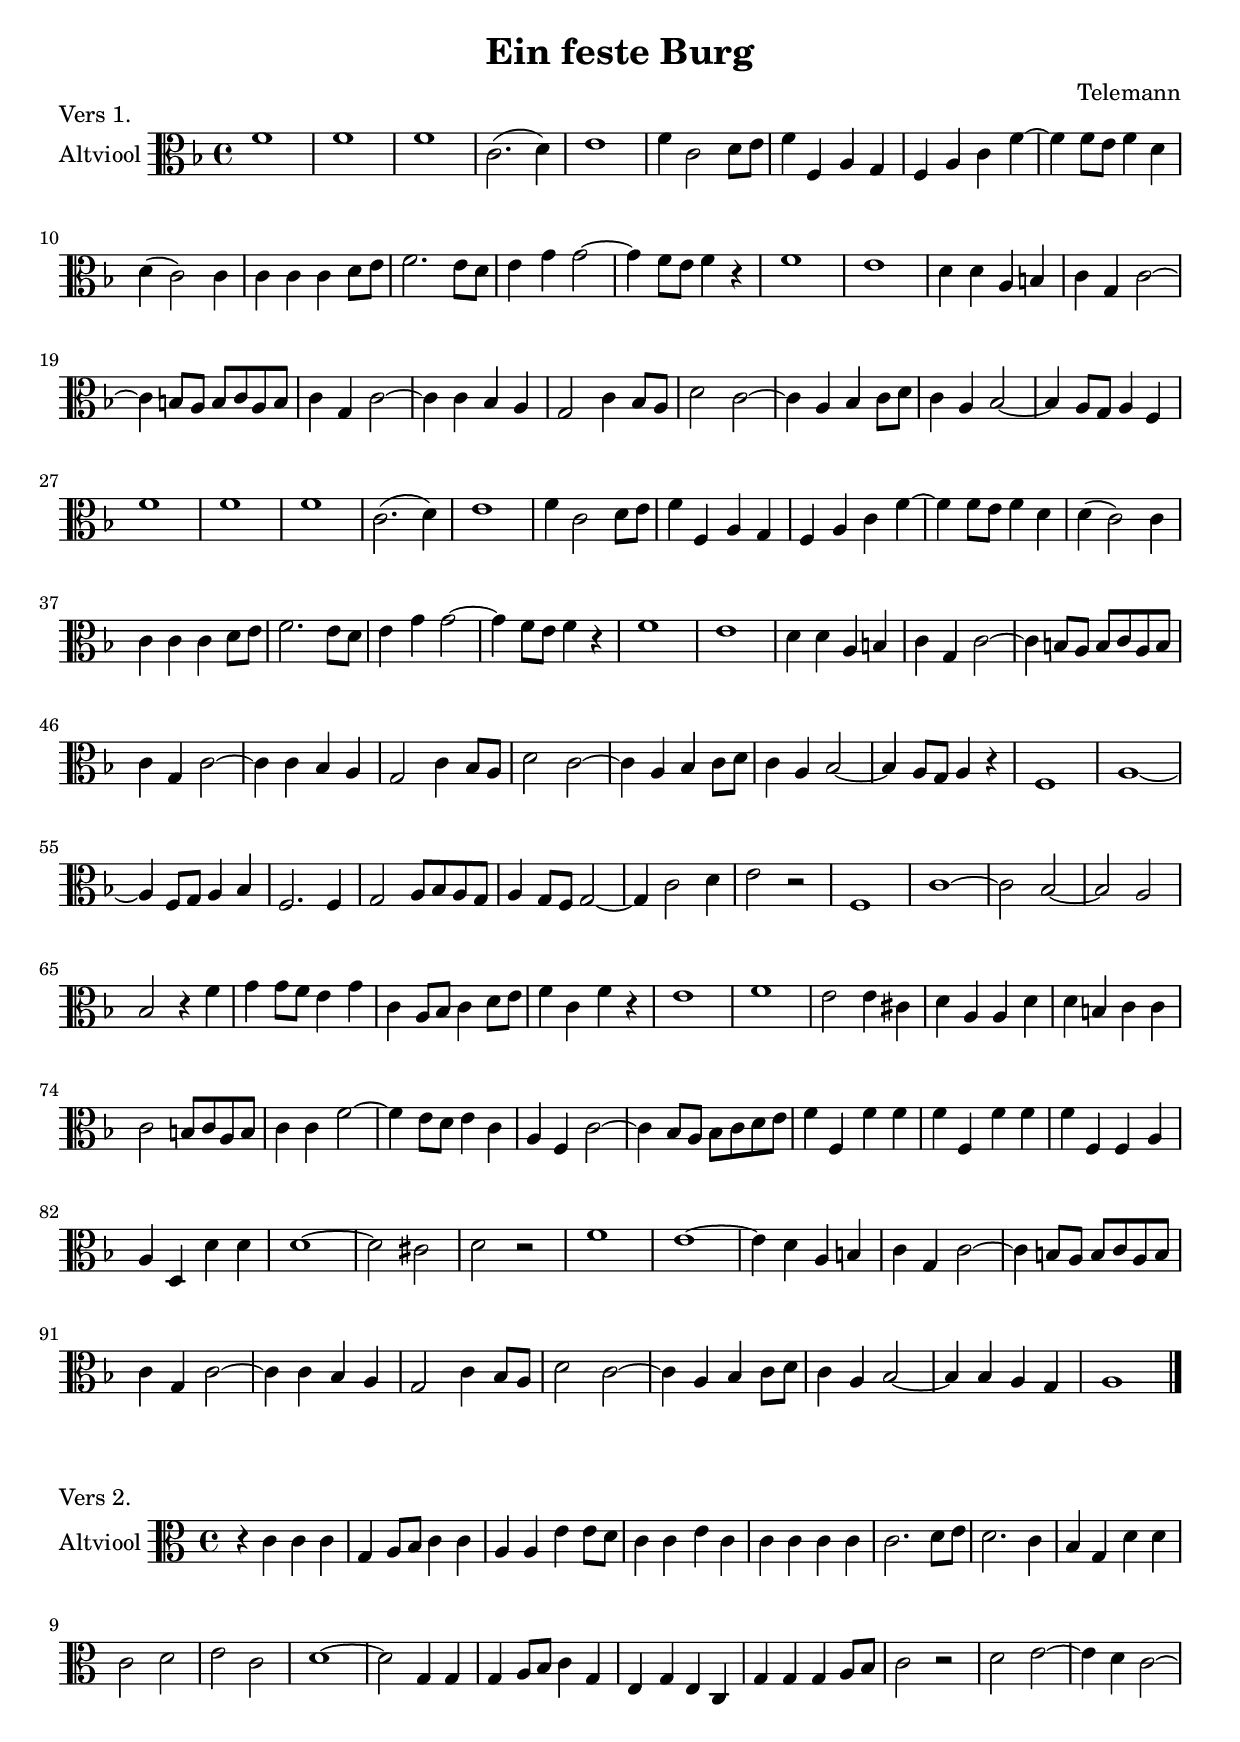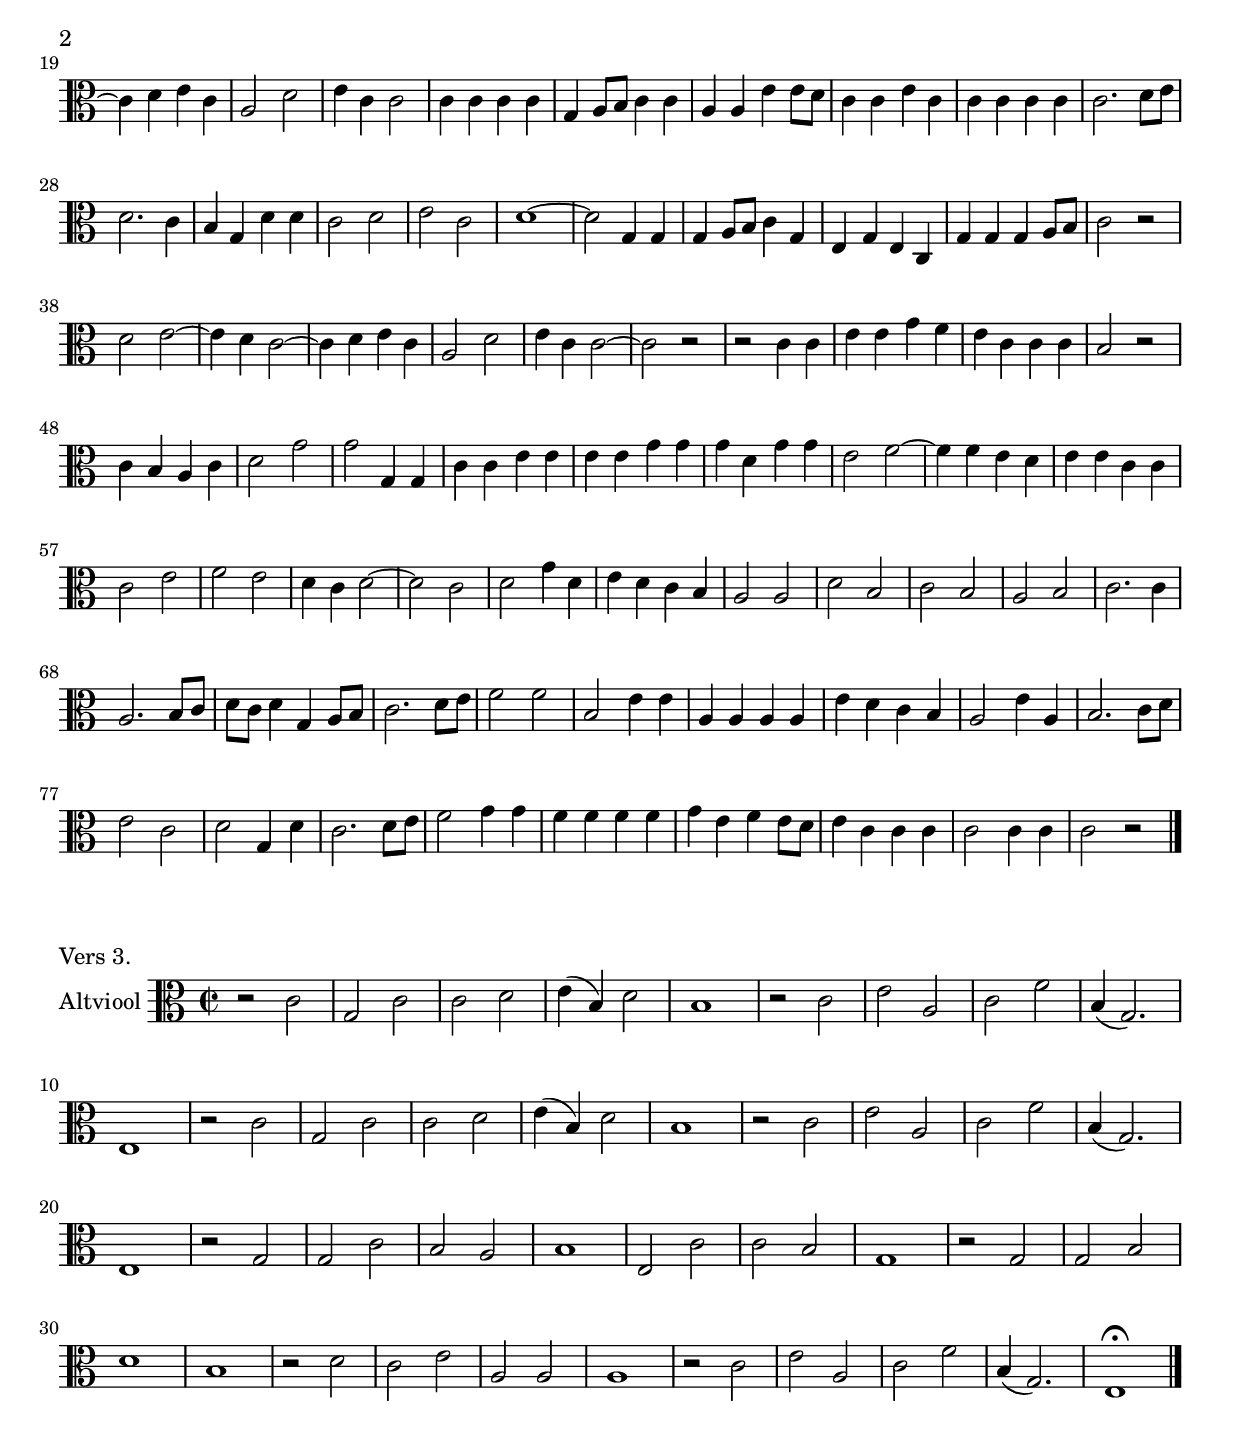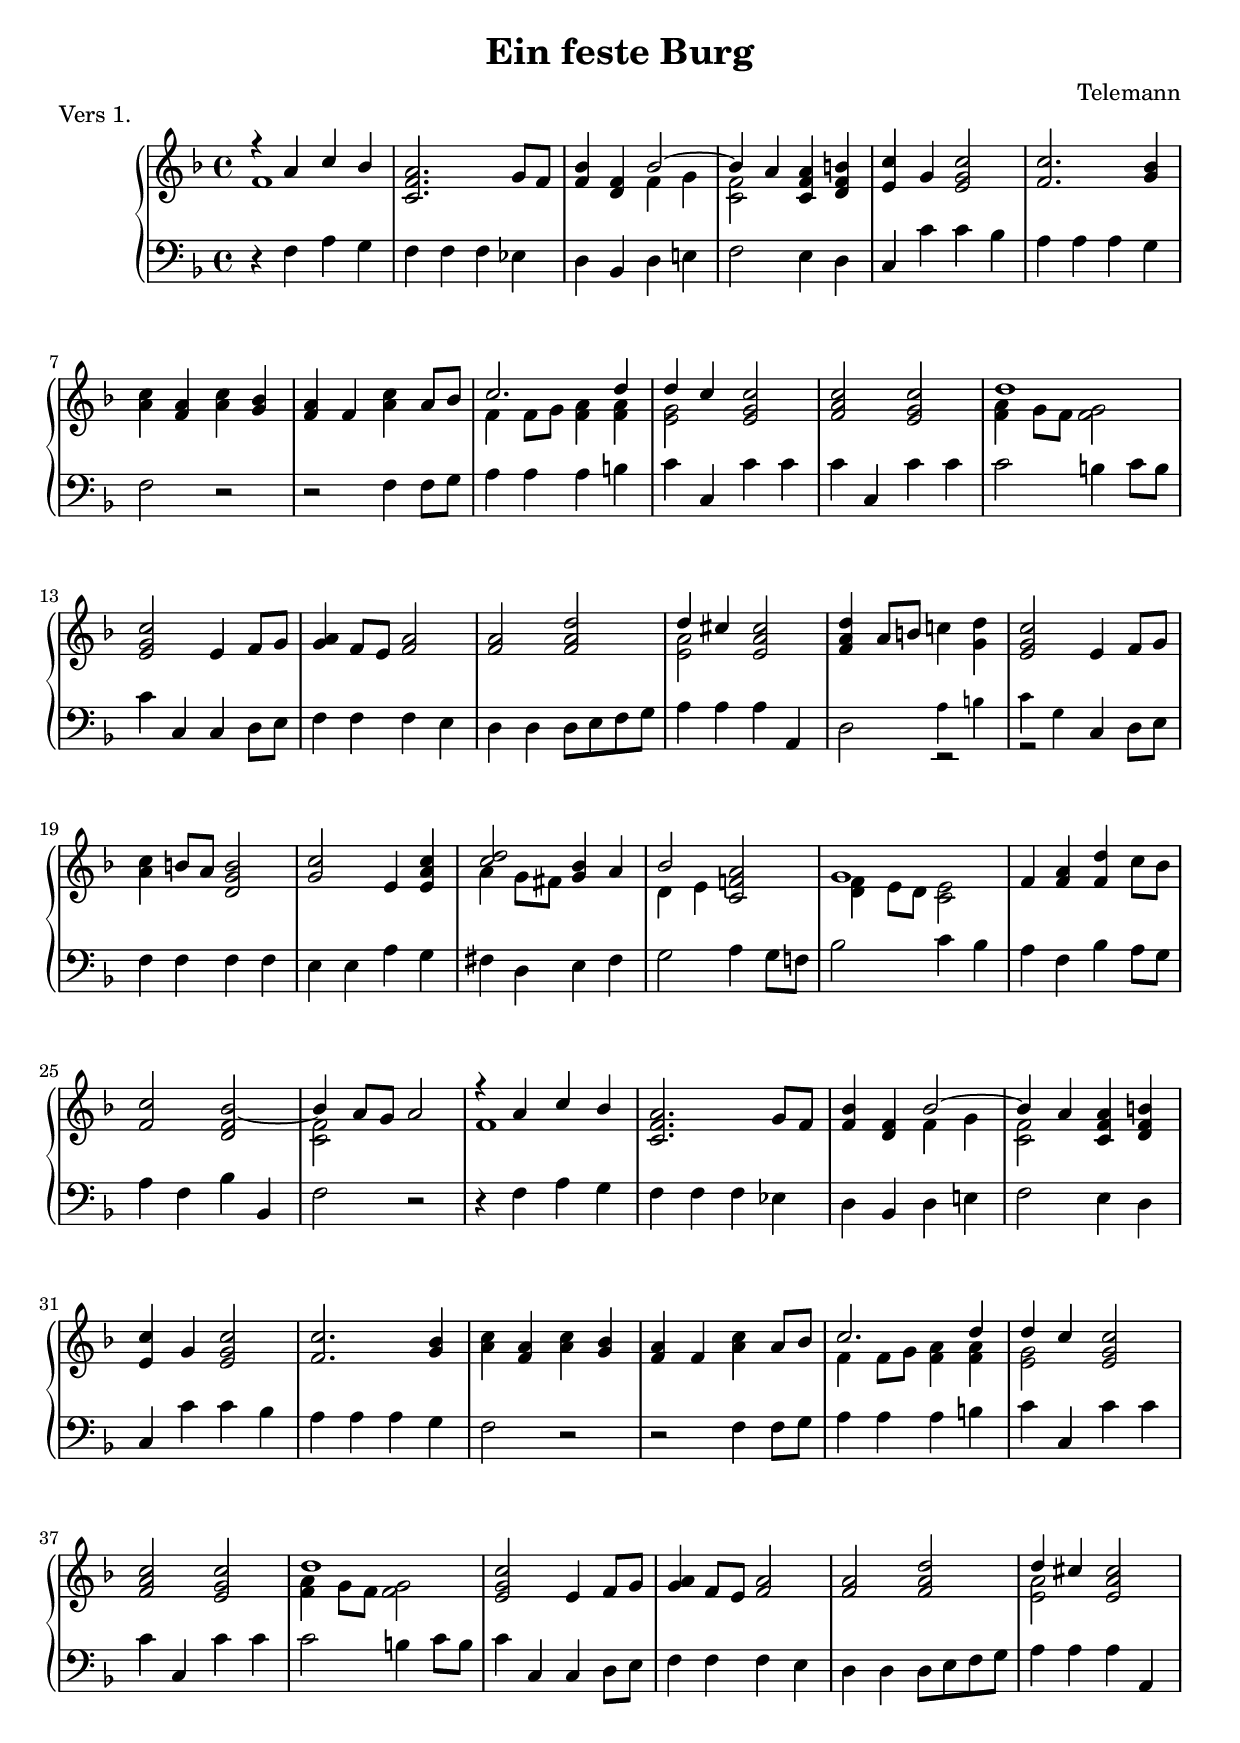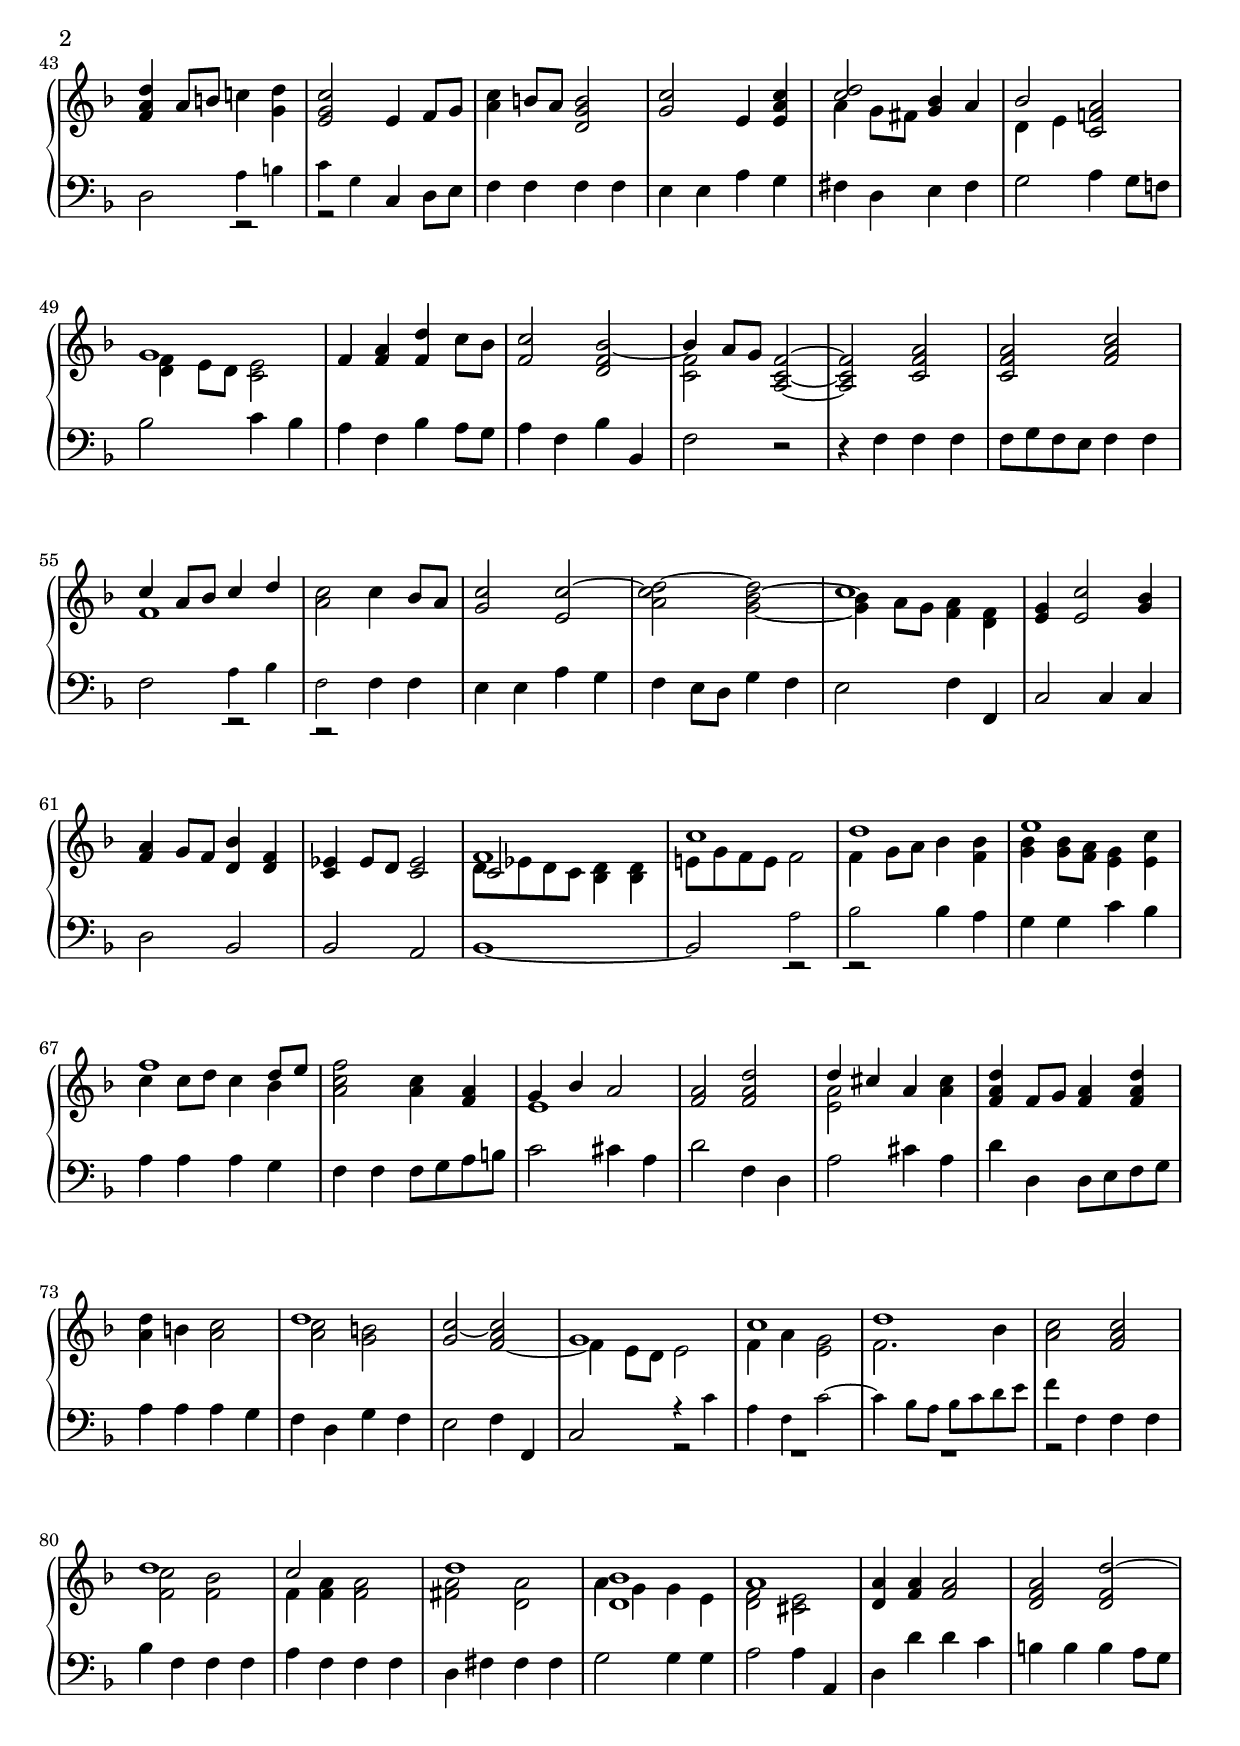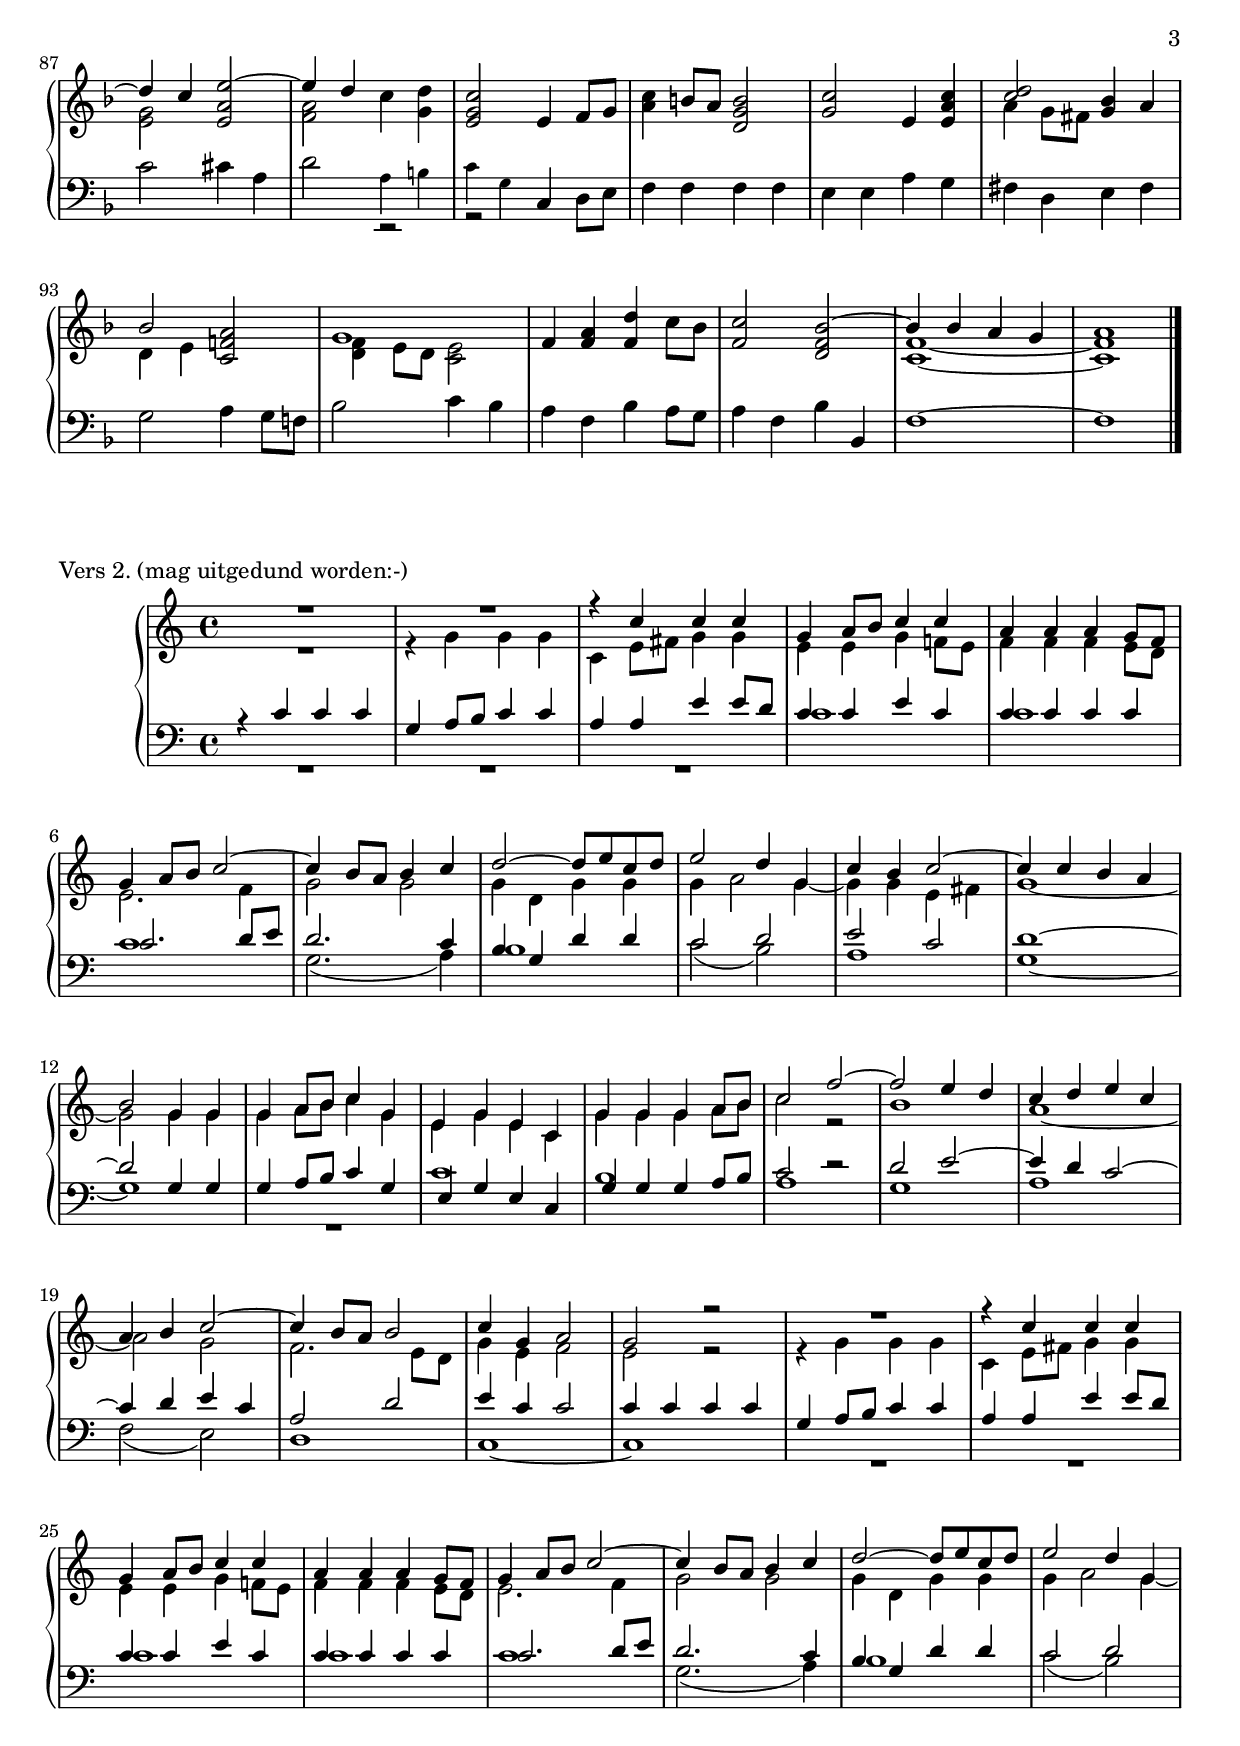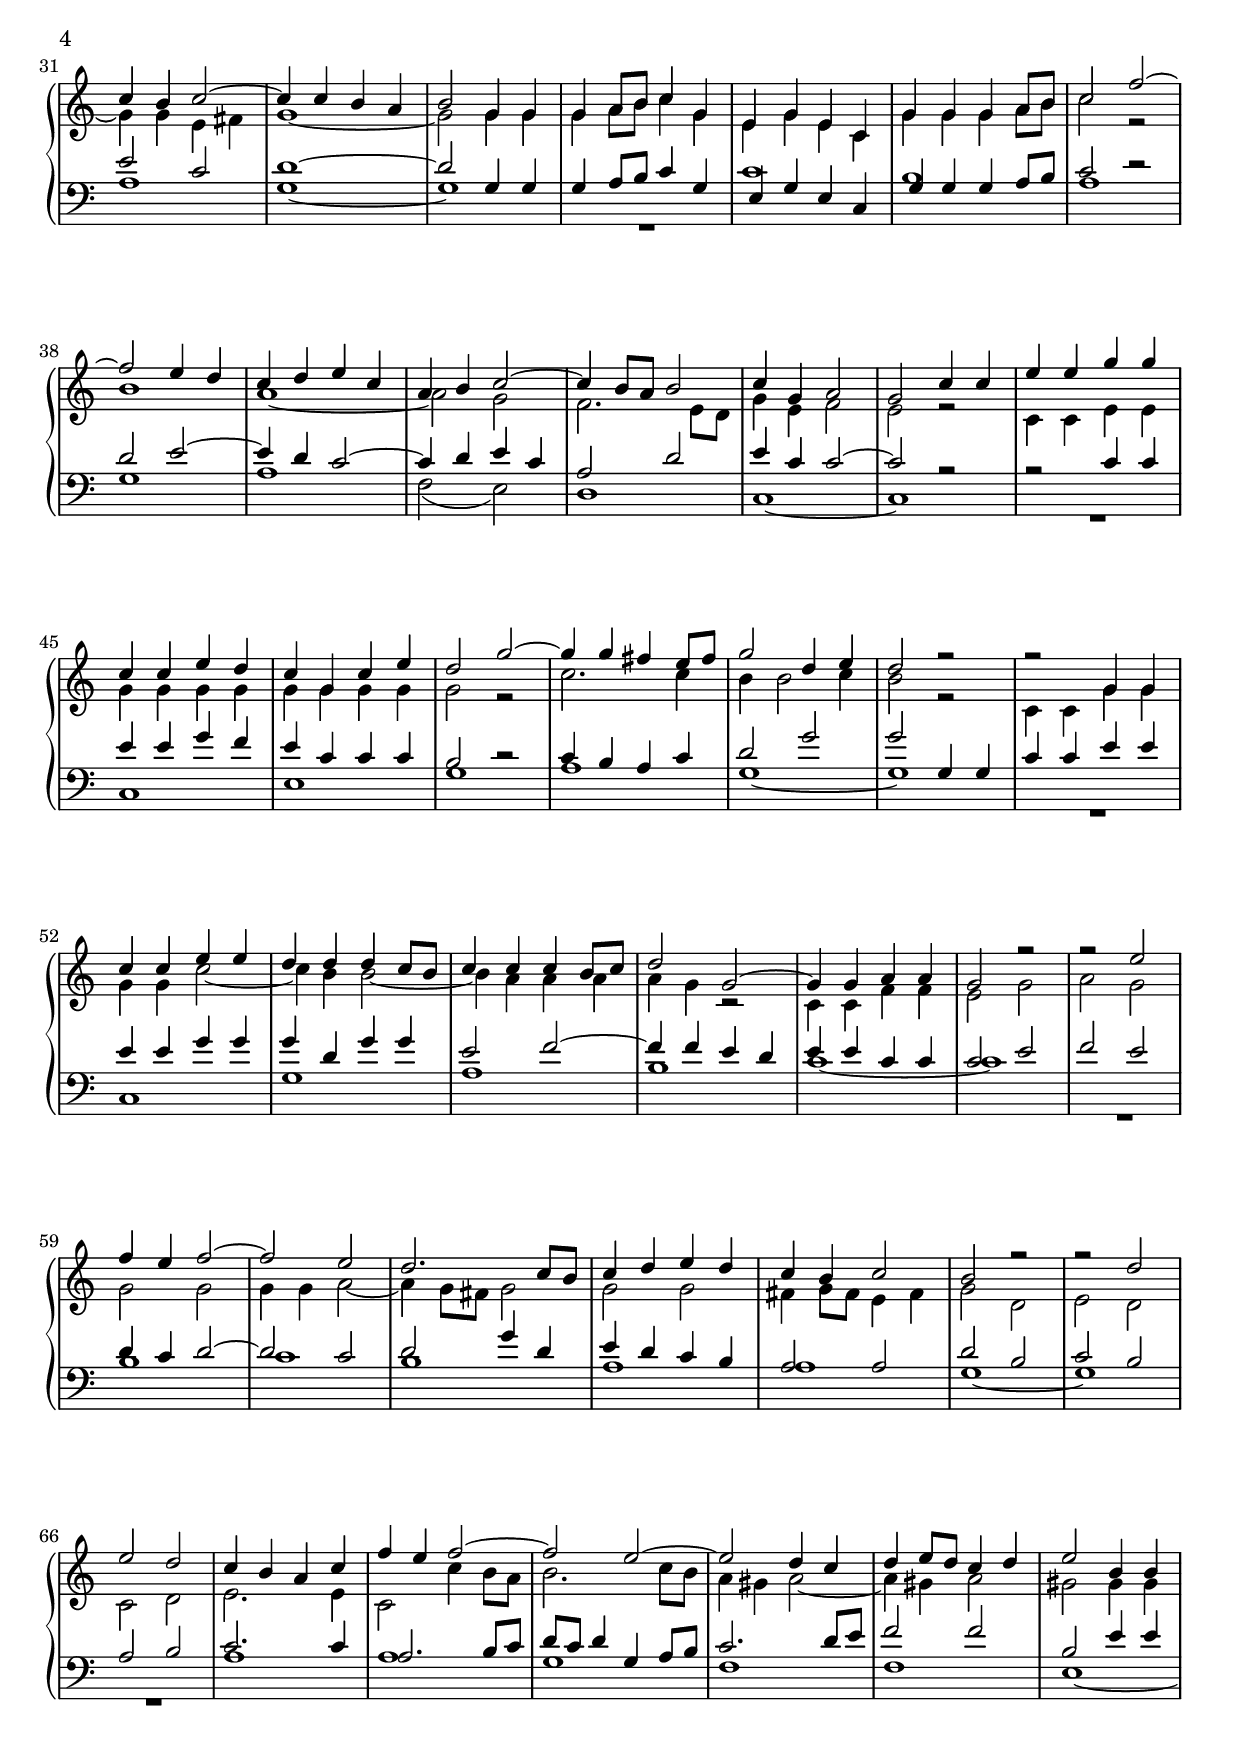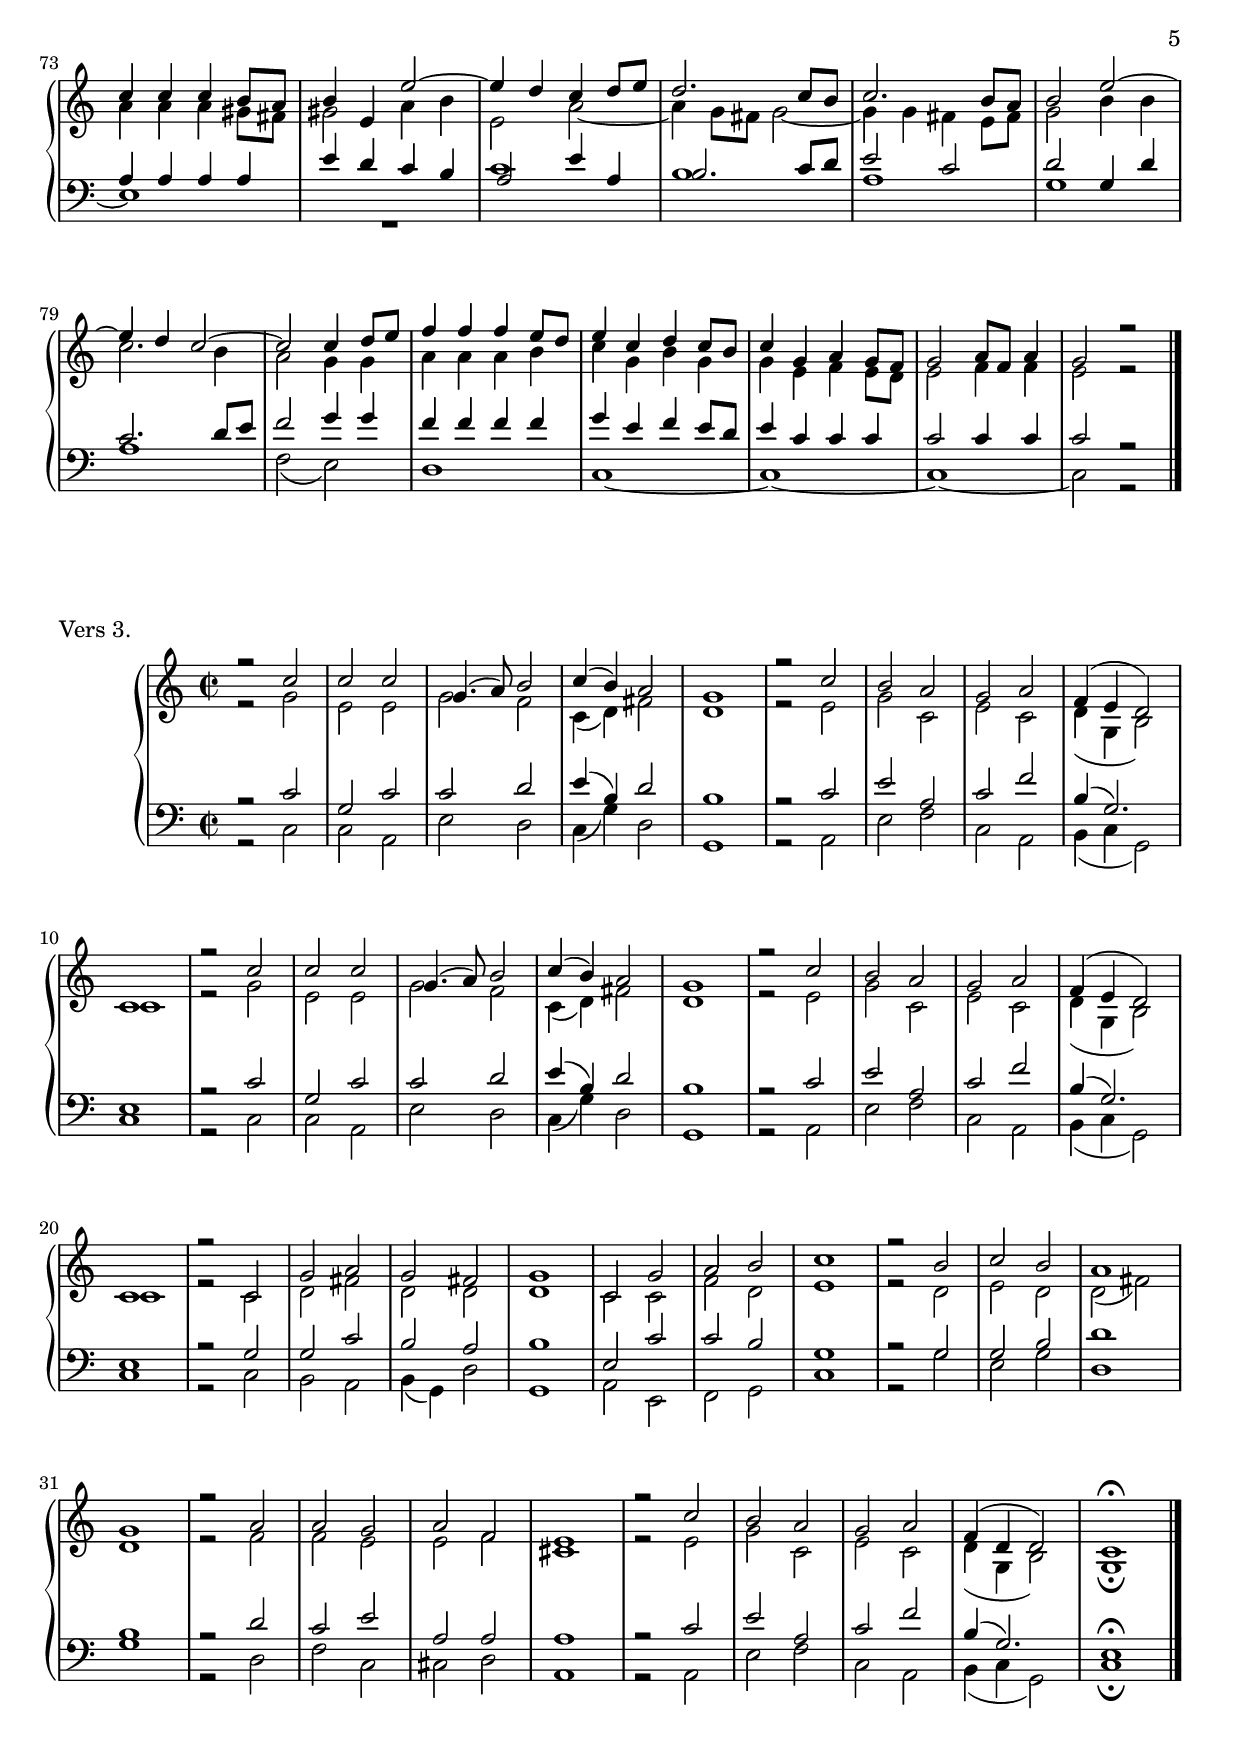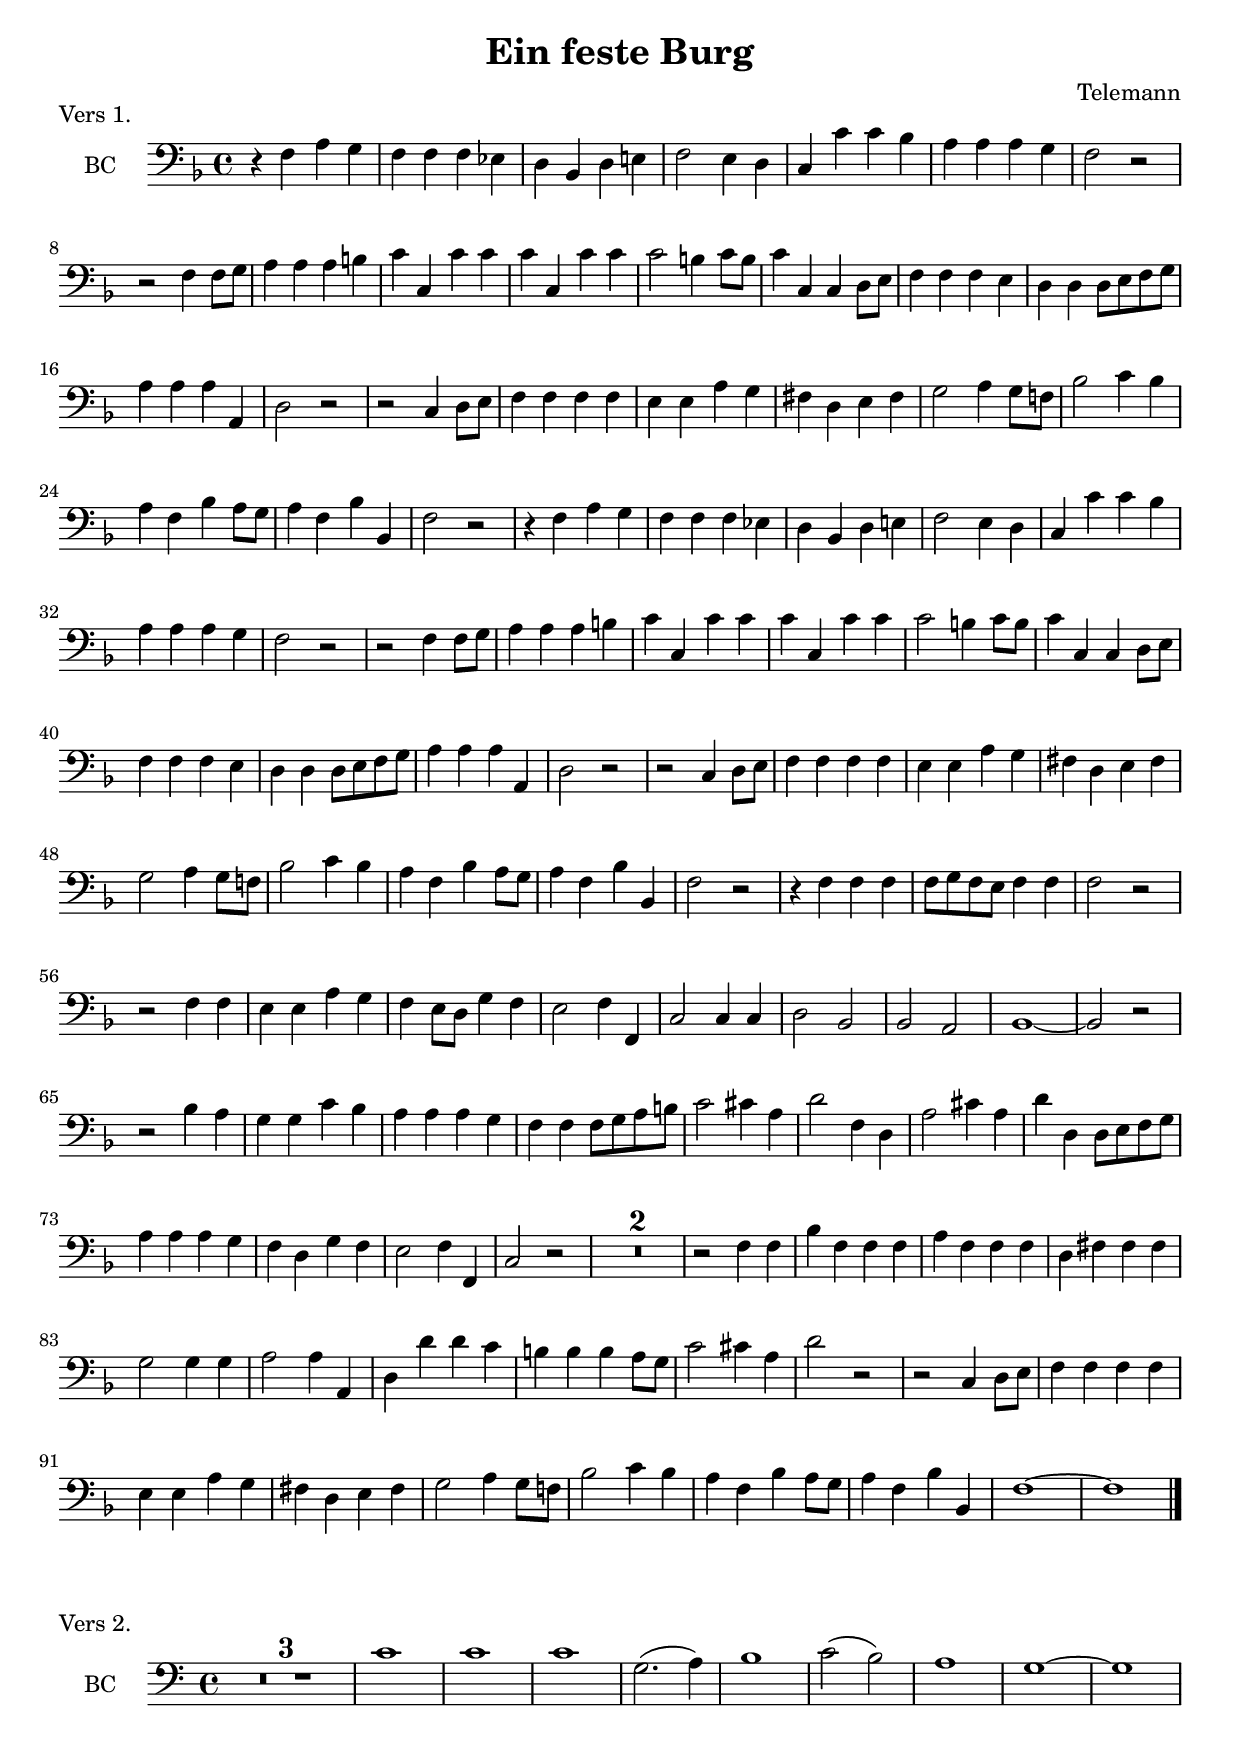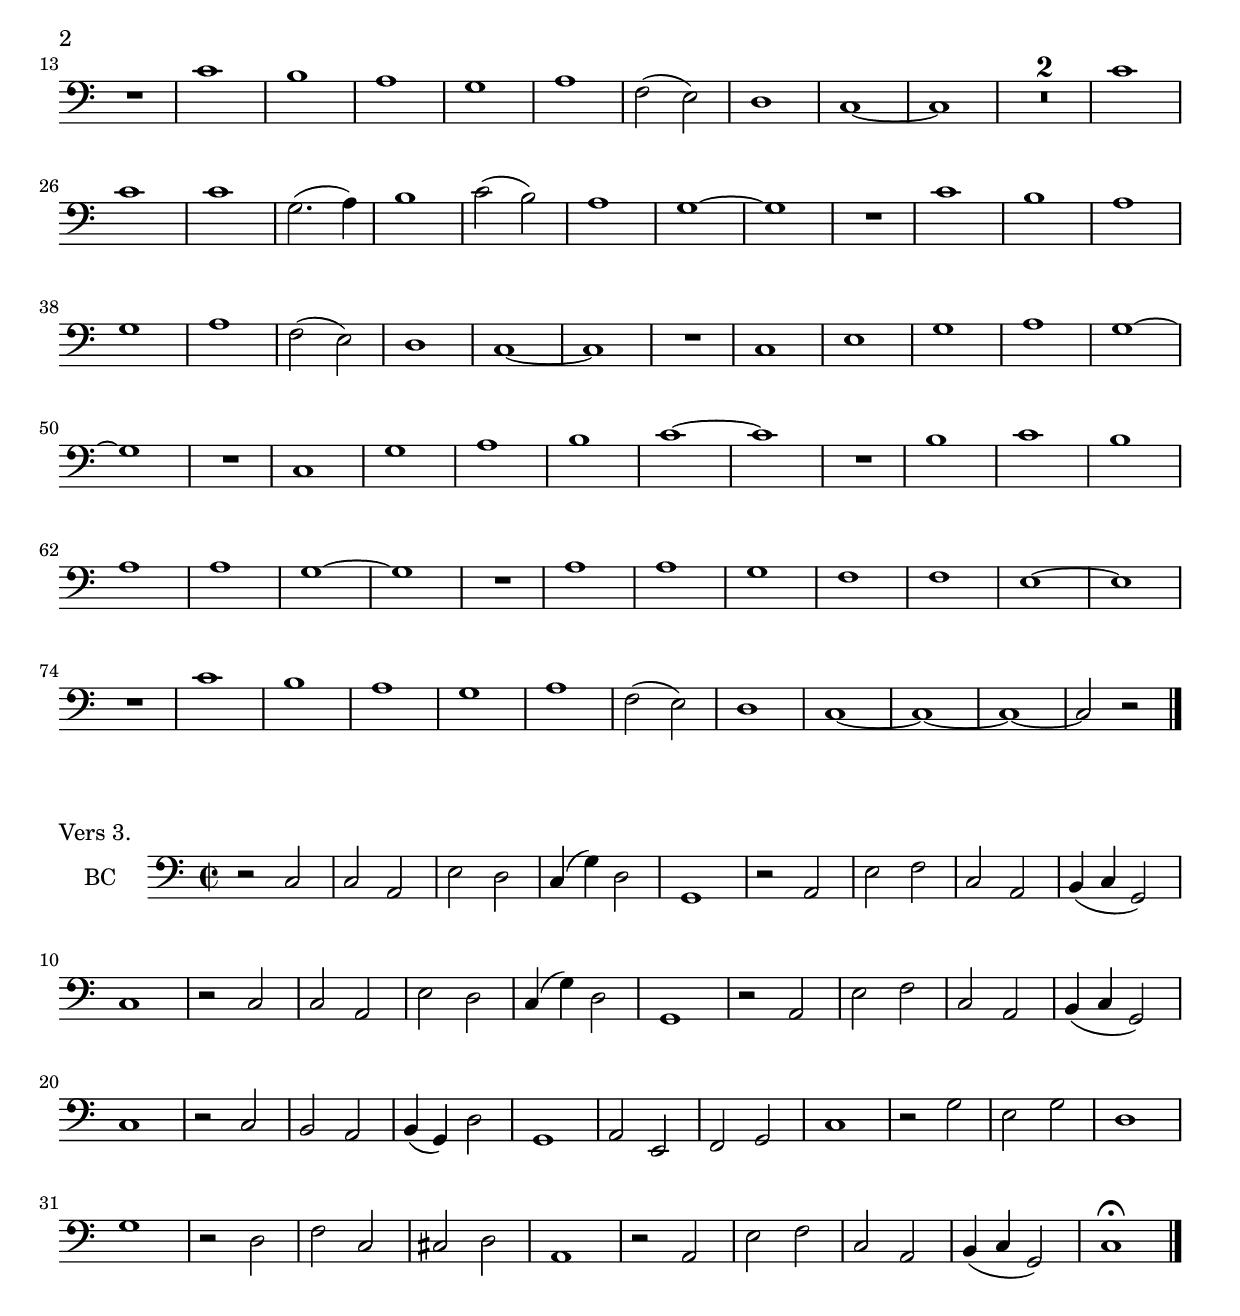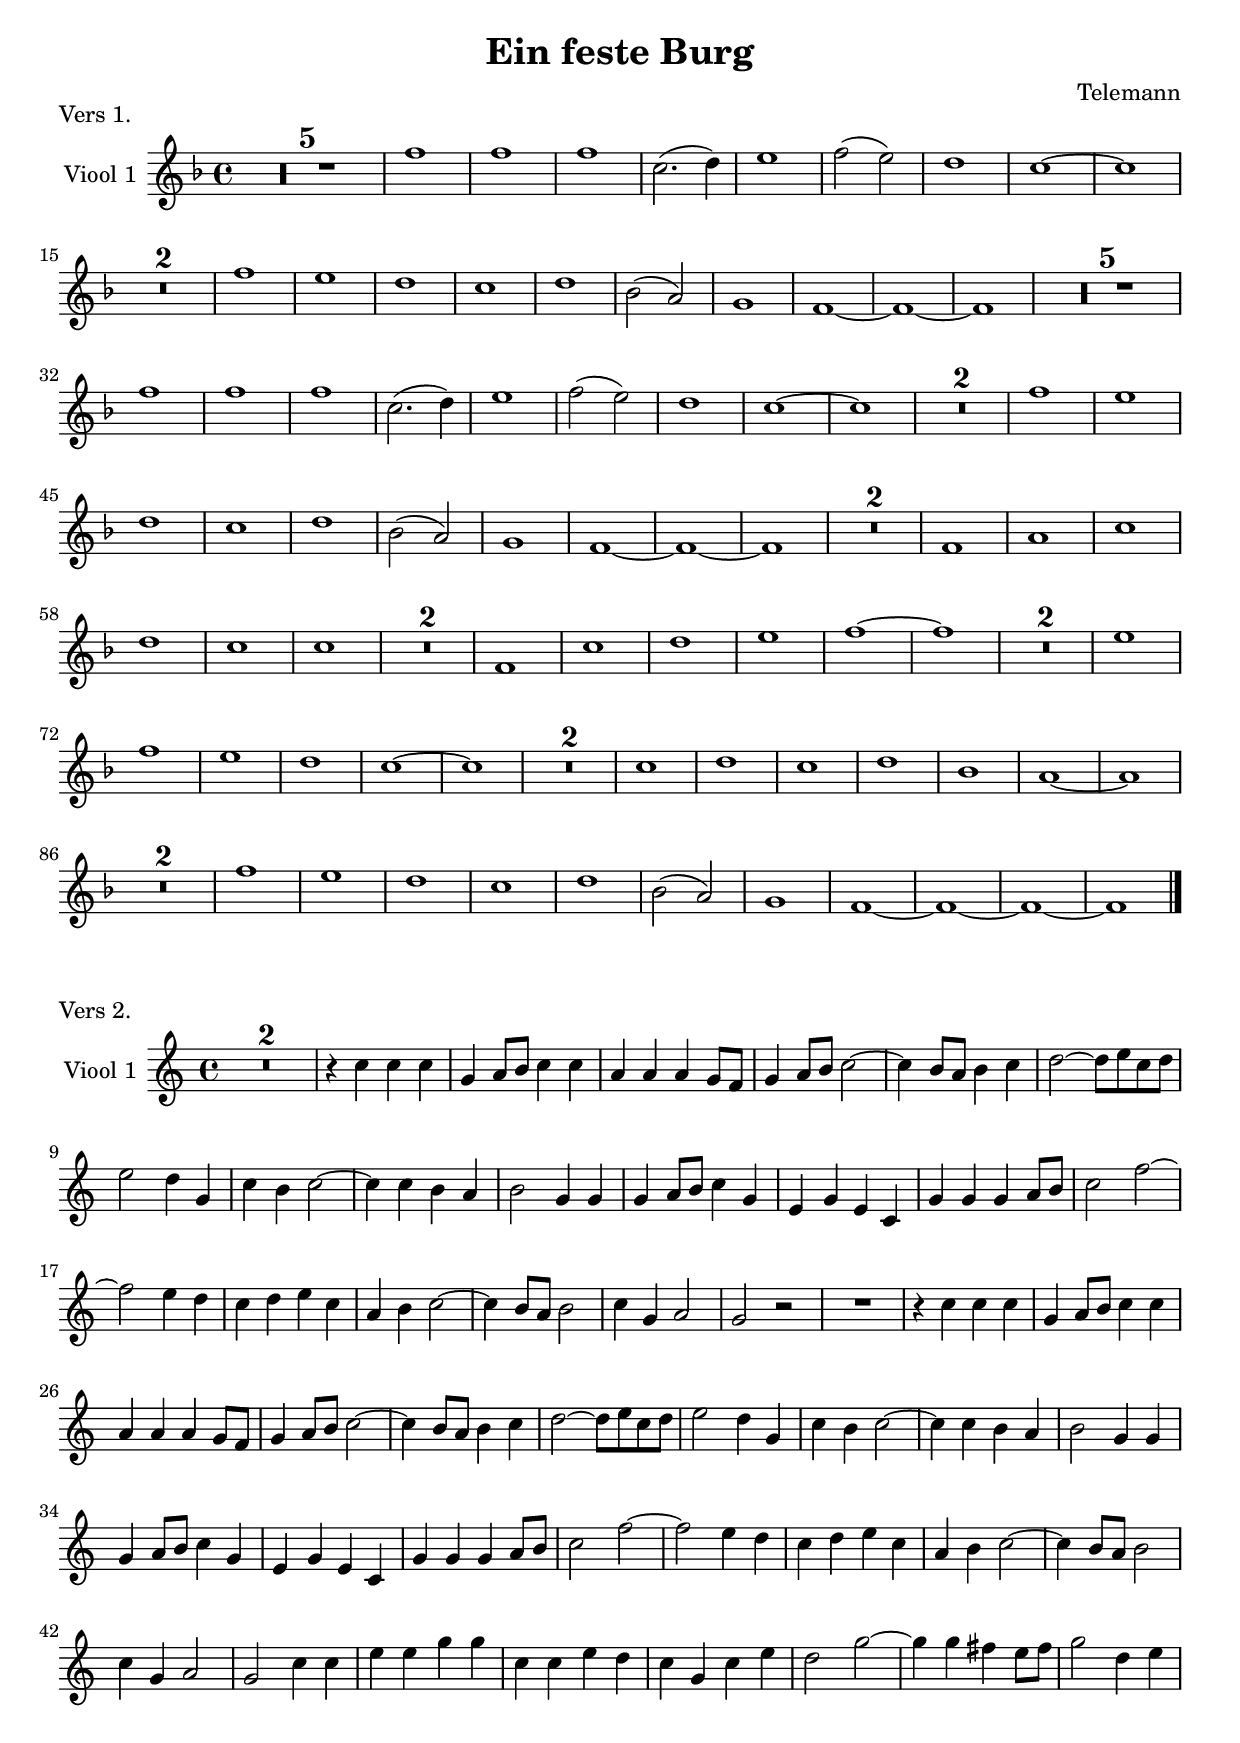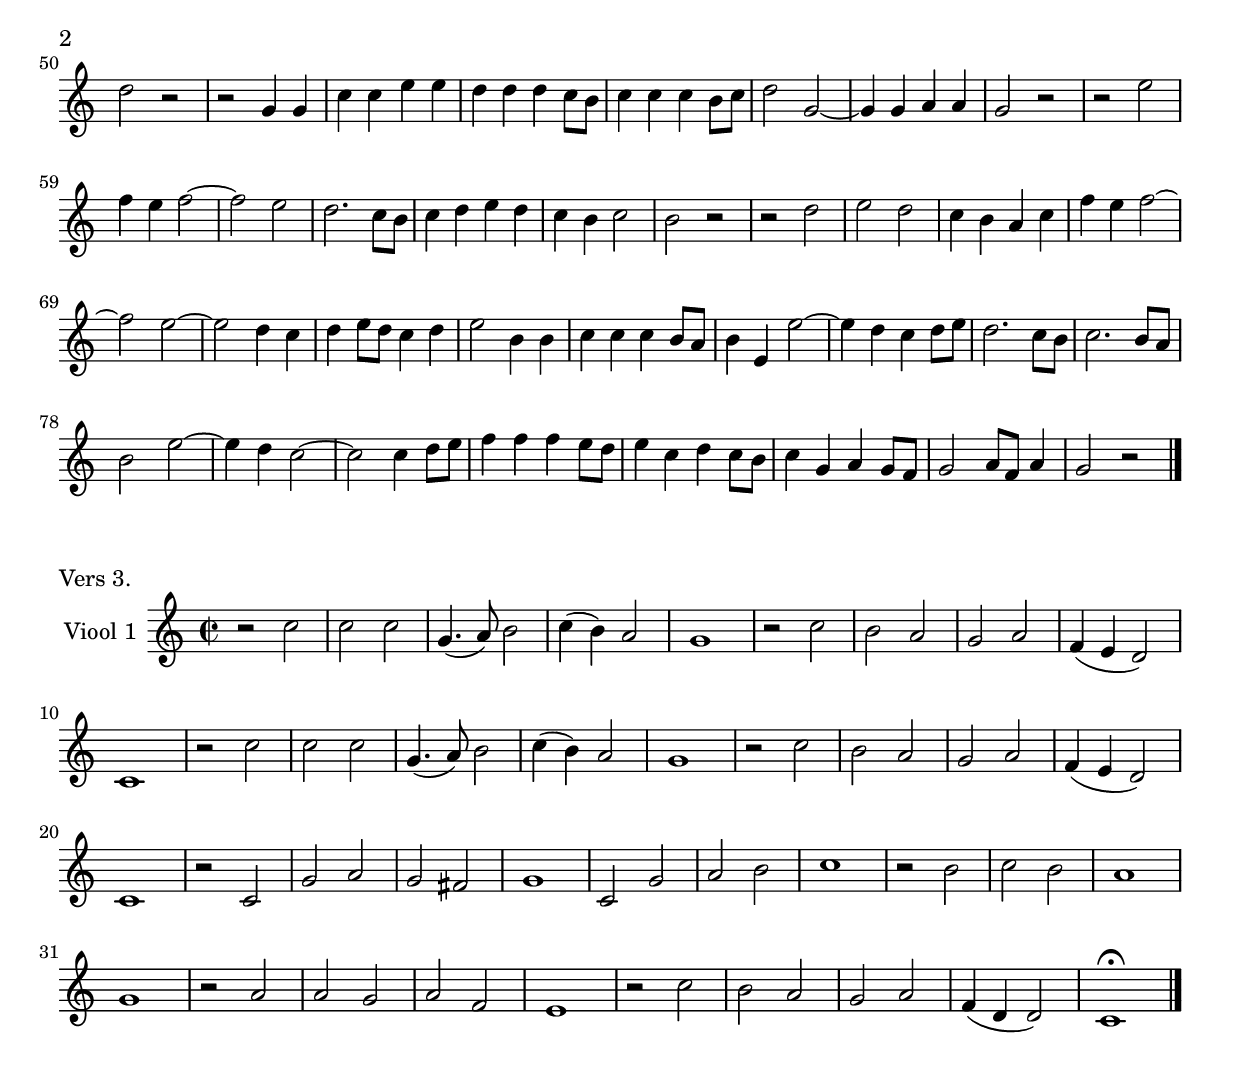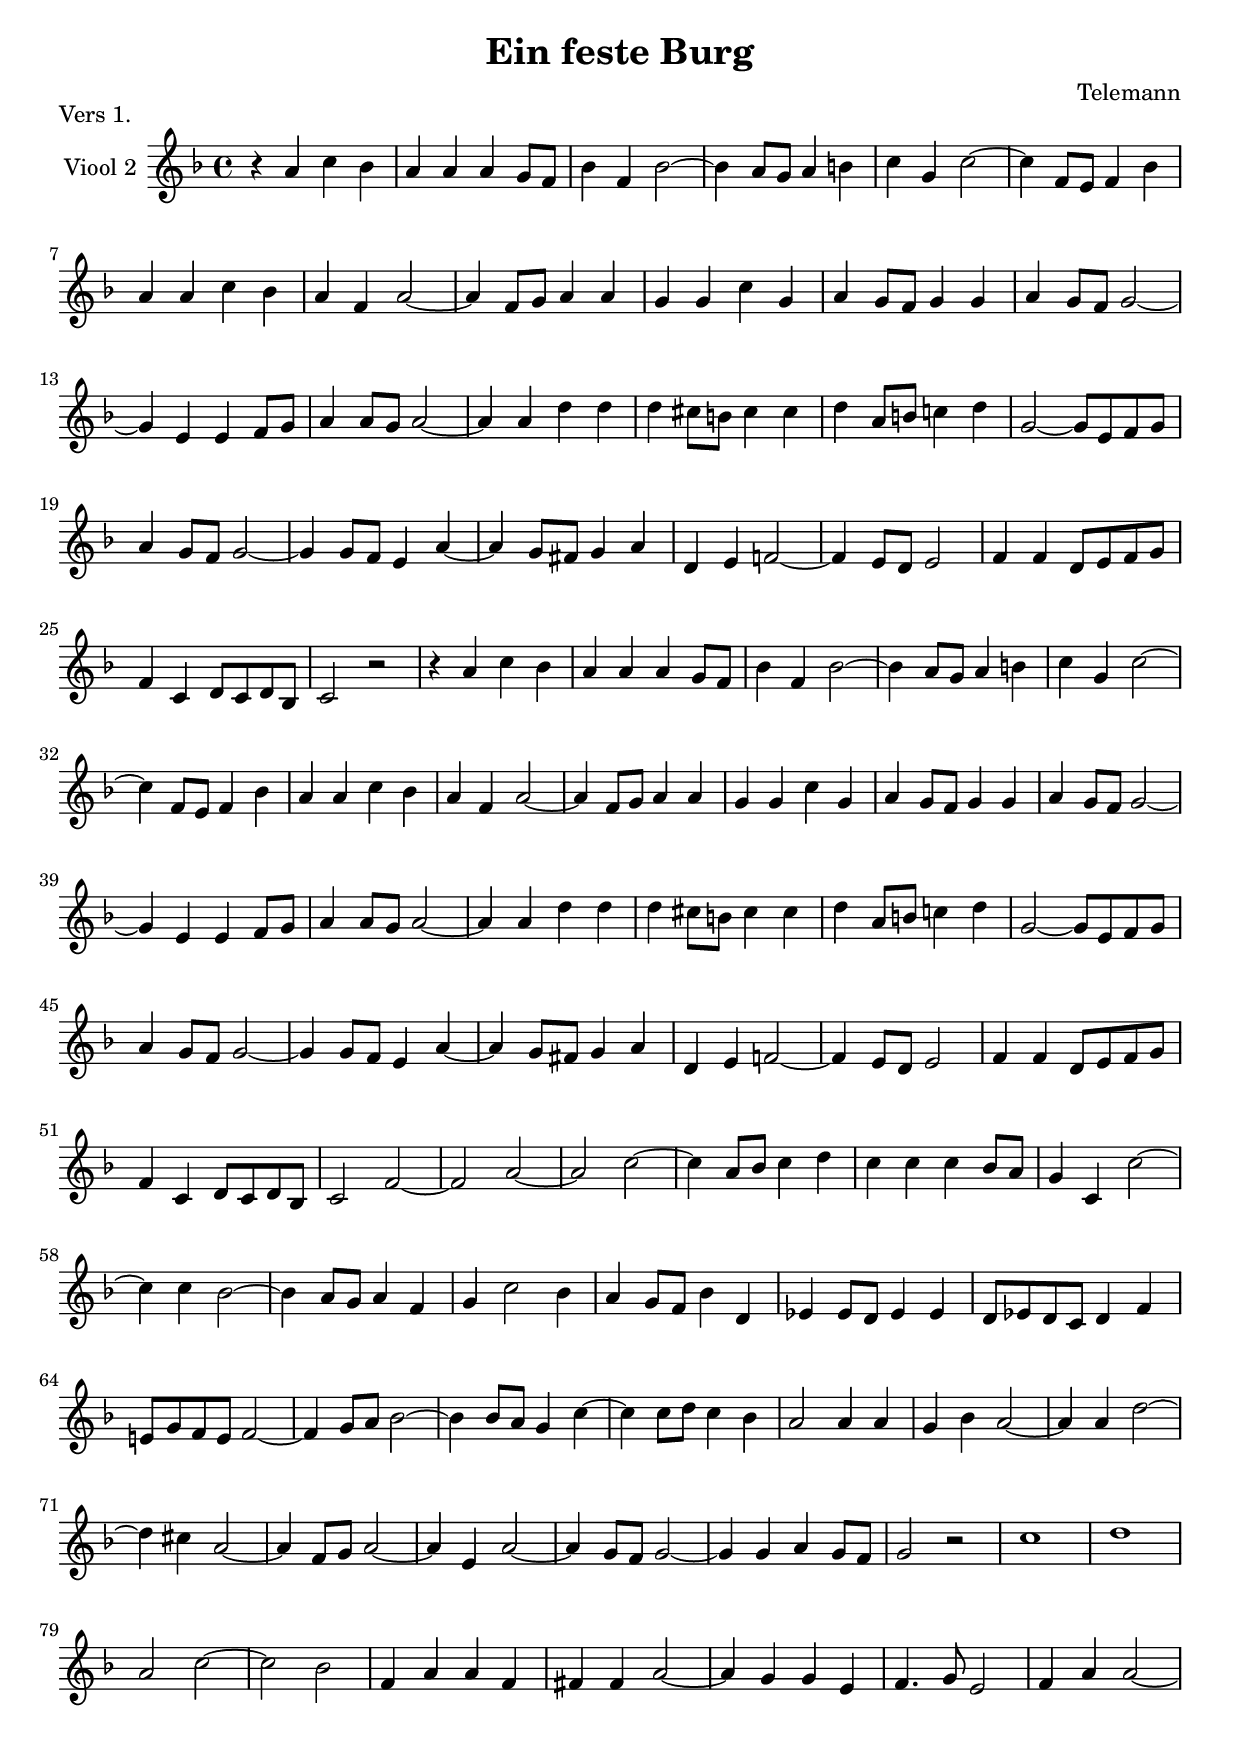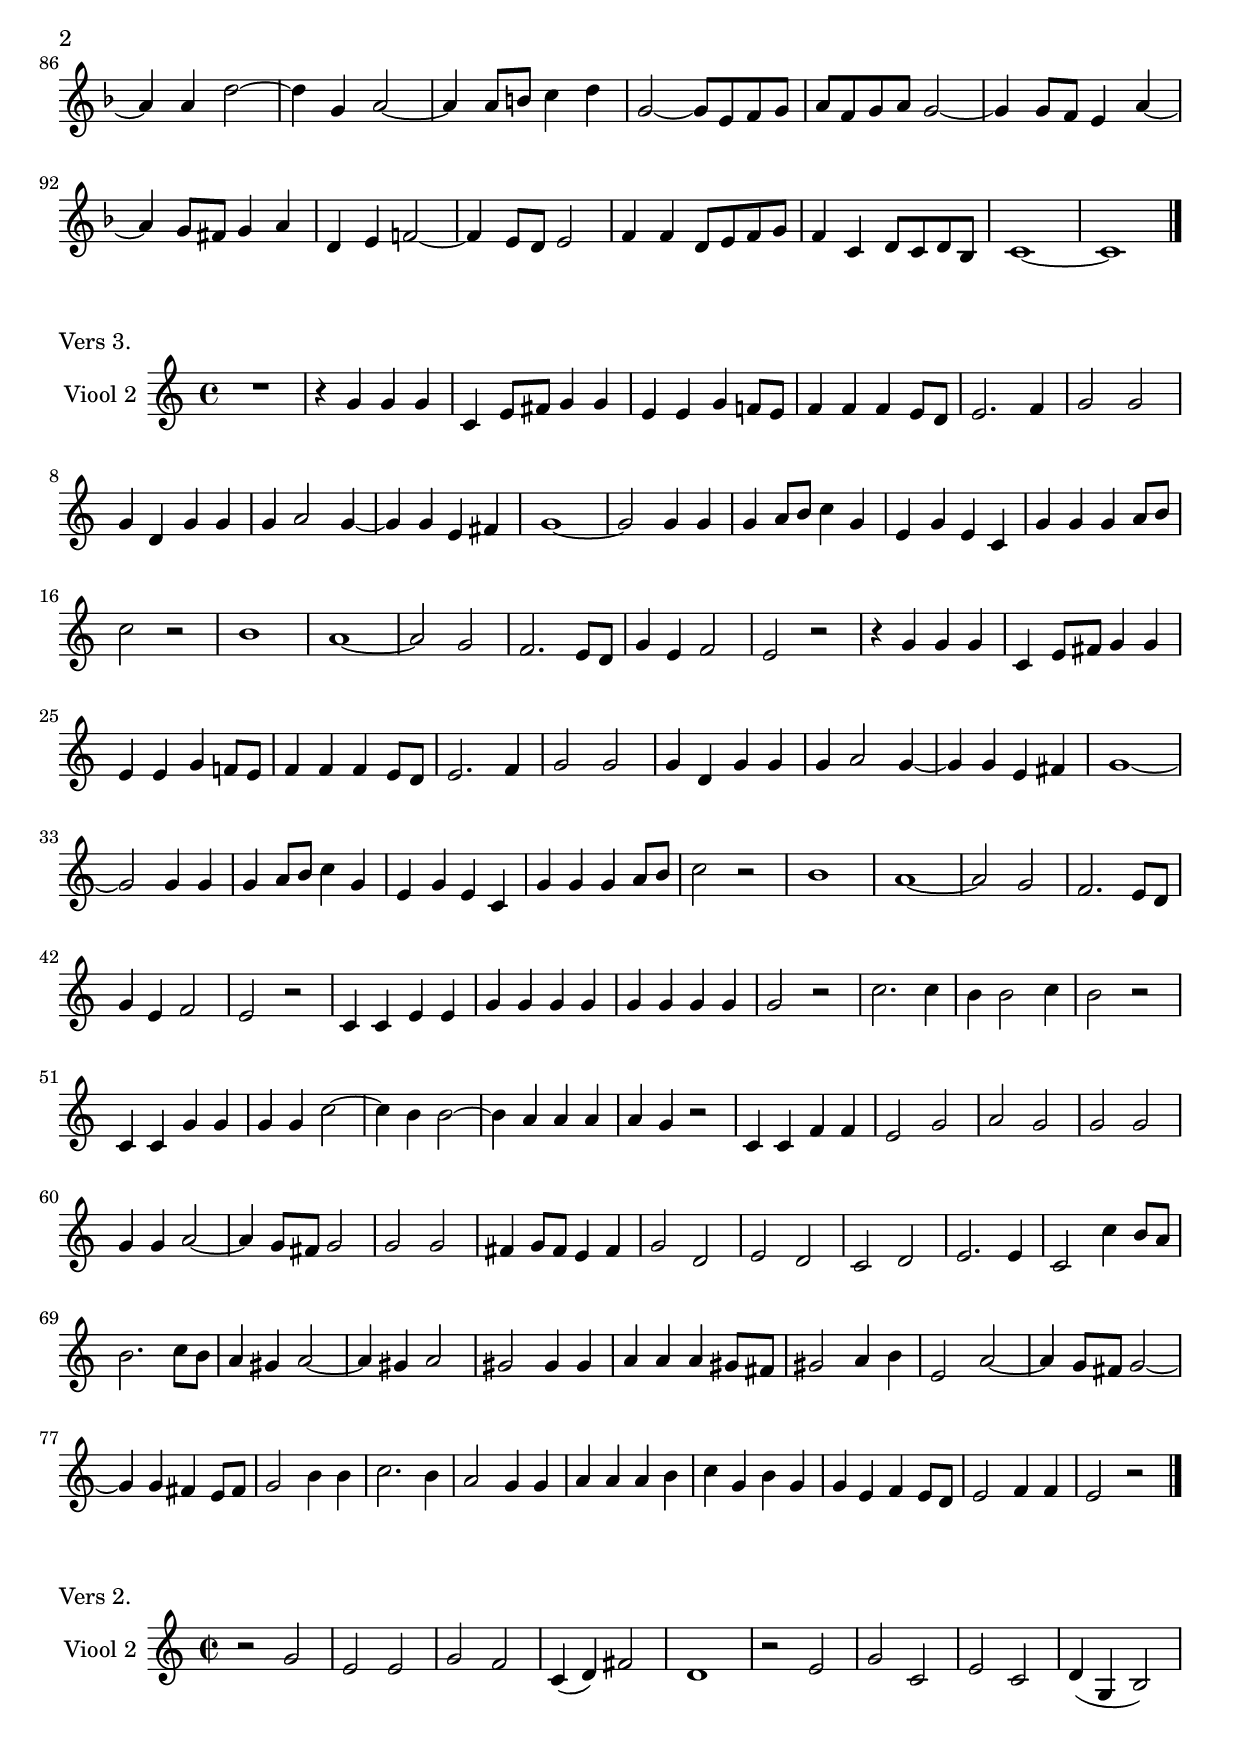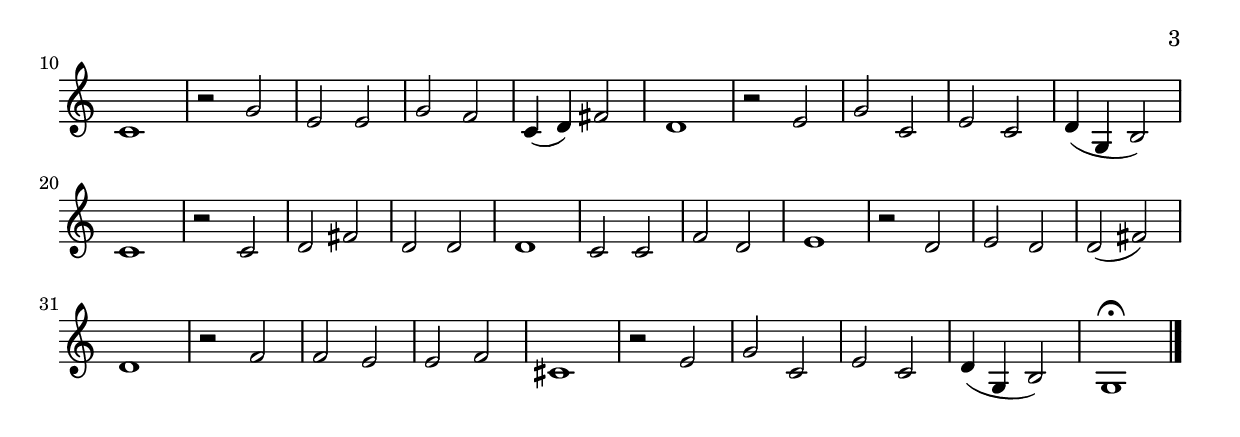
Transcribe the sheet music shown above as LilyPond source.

\version "2.19.59"

\header {
  title = "Ein feste Burg"
  composer = "Telemann"
}

\layout {
  \accidentalStyle modern
  \compressFullBarRests
}

structuurA = {
  \time 4/4
  \key f \major
  \skip 1*98
  \bar "|."
}


sopranoA = \relative {
  R1*5
  f''1
  f1
  f1
  c2.( d4)
  e1
  f2( e)
  d1
  c1~
  c1
  R1*2
  f1
  e1
  d1
  c1
  d1
  bes2( a)
  g1
  f1~
  f1~
  f1
  R1*5
  f'1
  f1
  f1
  c2.( d4)
  e1
  f2( e)
  d1
  c1~
  c1
  R1*2
  f1
  e1
  d1
  c1
  d1
  bes2( a)
  g1
  f1~
  f1~
  f1

  R1*2
  f1
  a1
  c1
  d1
  c1
  c1

  R1*2

  f,1
  c'1
  d1
  e1
  f1~
  f1

  R1*2

  e1
  f1
  e1
  d1
  c1~
  c1

  R1*2

  c1
  d1
  c1
  d1
  bes1
  a1~
  a1

  R1*2

  f'1
  e1
  d1
  c1
  d1
  bes2( a)
  g1
  f1~
  f1~
  f1~
  f1
}

altoA = \relative {
  r4 a' c bes
  a a a g8 f
  bes4 f4 bes2~
  bes4 a8 g a4 b
  c4 g4 c2~
  c4 f,8 e f4 bes
  a4 a4 c bes
  a4 f4 a2~
  a4 f8 g a4 a
  g4 g4 c g
  a4 g8 f g4 g
  a g8 f g2~
  g4 e4 e4 f8 g
  a4 a8 g a2~
  a4 a4 d d
  d4 cis8 b cis4 cis
  d4 a8 b c4 d
  g,2~ g8 e f g
  a4 g8 f g2~
  g4 g8 f e4 a4~
  a4 g8 fis g4 a4
  d,4 e f2~
  f4 e8 d e2
  f4 f4 d8 e f g
  f4 c d8 c d bes
  c2 r2

  r4 a' c bes
  a a a g8 f
  bes4 f4 bes2~
  bes4 a8 g a4 b
  c4 g4 c2~
  c4 f,8 e f4 bes
  a4 a4 c bes
  a4 f4 a2~
  a4 f8 g a4 a
  g4 g4 c g
  a4 g8 f g4 g
  a g8 f g2~
  g4 e4 e4 f8 g
  a4 a8 g a2~
  a4 a4 d d
  d4 cis8 b cis4 cis
  d4 a8 b c4 d
  g,2~ g8 e f g
  a4 g8 f g2~
  g4 g8 f e4 a4~
  a4 g8 fis g4 a4
  d,4 e f2~
  f4 e8 d e2
  f4 f4 d8 e f g
  f4 c d8 c d bes
  c2

  f2~
  f2 a~
  a2 c2~
  c4 a8 bes c4 d
  c4 c4 c bes8 a
  g4 c, c'2~
  c4 c bes2~
  bes4 a8 g a4 f
  g4 c2 bes4
  a g8 f bes4 d,4
  es4 es8 d es4 es
  d8 es d c d4 f4
  e8 g f e f2~
  f4 g8 a bes2~
  bes4 bes8 a g4 c~
  c4 c8 d c4 bes
  a2 a4 a
  g4 bes4 a2~
  a4 a4 d2~
  d4 cis4 a2~
  a4 f8 g a2~
  a4 e4 a2~
  a4 g8 f g2~
  g4 g4 a g8 f
  g2 r2
  c1
  d
  a2 c2~
  c2 bes2
  f4 a4 a f
  fis4 fis a2~
  a4 g4 g e
  f4. g8 e2
  f4 a4 a2~
  a4  a d2~
  d4 g,4 a2~
  a4 a8 b c4 d
  g,2~ g8 e f g
  a f g a g2~
  g4 g8 f e4 a~
  a4 g8 fis g4 a4
  d, e f2~
  f4 e8 d e2
  f4 f4 d8 e f g
  f4 c d8 c d bes
  c1~
  c1
}


tenorA =  \relative {
  f'1
  f
  f
  c2.( d4)
  e1
  f4 c2 d8 e
  f4 f,4 a g
  f4 a4 c f4~
  f4 f8 e f4 d
  d4( c2) c4
  c4 c c d8 e
  f2. e8 d
  e4 g g2~
  g4 f8 e f4 r4
  f1
  e1
  d4 d4 a b
  c4 g c2~
  c4 b8 a b c a b
  c4 g4 c2~
  c4 c4 bes a
  g2 c4 bes8 a
  d2 c~
  c4 a4 bes c8 d
  c4 a bes2~
  bes4 a8 g a4 f4

  f'1
  f
  f
  c2.( d4)
  e1
  f4 c2 d8 e
  f4 f,4 a g
  f4 a4 c f4~
  f4 f8 e f4 d
  d4( c2) c4
  c4 c c d8 e
  f2. e8 d
  e4 g g2~
  g4 f8 e f4 r4
  f1
  e1
  d4 d4 a b
  c4 g c2~
  c4 b8 a b c a b
  c4 g4 c2~
  c4 c4 bes a
  g2 c4 bes8 a
  d2 c~
  c4 a4 bes c8 d
  c4 a bes2~
  bes4 a8 g a4 r4


  f1
  a1~
  a4 f8 g a4 bes
  f2. f4
  g2 a8 bes a g
  a4 g8 f g2~
  g4 c2 d4
  e2 r2
  f,1
  c'1~
  c2 bes~
  bes2 a2
  bes r4 f'
  g4 g8 f e4 g
  c,4 a8 bes c4 d8 e
  f4 c f r4
  e1
  f
  e2 e4 cis
  d4 a4 a d
  d4 b c c
  c2 b8 c a b
  c4 c4 f2~
  f4 e8 d e4 c
  a f c'2~
  c4 bes8 a bes c d e
  f4 f, f'4 f4
  f f, f' f
  f4 f,4 f a
  a d, d' d
  d1~
  d2 cis2
  d r2
  f1
  e1~
  e4 d4 a b
  c4 g c2~
  c4 b8 a b c a b
  c4 g4 c2~
  c4 c4 bes a
  g2 c4 bes8 a
  d2 c2~
  c4 a4 bes4 c8 d
  c4 a bes2~
  bes4 bes4 a g
  a1
}

basA = \relative {
  r4 f a g
  f f f es
  d4 bes4 d e
  f2 e4 d
  c4 c'4 c bes
  a a a g
  f2 r2
  r2 f4 f8 g
  a4 a a b
  c c, c' c
  c c, c' c
  c2 b4 c8 b
  c4 c, c d8 e
  f4 f f e
  d d d8 e f g
  a4 a4 a a,
  d2 r2
  r2 c4 d8 e
  f4 f f f
  e e a g
  fis d e fis
  g2 a4 g8 f
  bes2 c4 bes
  a f bes a8 g
  a4 f bes bes,
  f'2 r2

  r4 f a g
  f f f es
  d4 bes4 d e
  f2 e4 d
  c4 c'4 c bes
  a a a g
  f2 r2
  r2 f4 f8 g
  a4 a a b
  c c, c' c
  c c, c' c
  c2 b4 c8 b
  c4 c, c d8 e
  f4 f f e
  d d d8 e f g
  a4 a4 a a,
  d2 r2
  r2 c4 d8 e
  f4 f f f
  e e a g
  fis d e fis
  g2 a4 g8 f
  bes2 c4 bes
  a f bes a8 g
  a4 f bes bes,
  f'2 r2

  r4 f4 f f
  f8 g f e f4 f
  f2 r2
  r2 f4 f
  e e a g
  f e8 d g4 f
  e2 f4 f,
  c'2 c4 c
  d2 bes2
  bes2 a2
  bes1~
  bes2 r
  r2 bes'4 a
  g g c bes
  a a a g
  f f f8 g a b
  c2 cis4 a
  d2 f,4 d
  a'2 cis4 a
  d d, d8 e f g
  a4 a a g
  f d g f
  e2 f4 f,
  c'2 r2
  R1*2
  r2 f4 f
  bes f f f
  a f f f
  d fis fis fis
  g2 g4 g
  a2 a4 a,
  d4 d'4 d c
  b b b a8 g
  c2 cis4 a
  d2 r
  r2 c,4 d8 e
  f4 f f f
  e e a g
  fis d e fis
  g2 a4 g8 f
  bes2 c4 bes
  a f bes a8 g
  a4 f bes bes,
  f'1~
  f1
}


structuurB = {
  \time 4/4
  \key c \major

  \skip 1*85

  \bar "|."
}


sopranoB = \relative {
  R1*2
  r4 c''4 c c
  g a8 b c4 c
  a4 a4 a g8 f
  g4 a8 b c2~
  c4 b8 a b4 c
  d2~ d8 e c d
  e2 d4 g,
  c b c2~
  c4 c4 b a
  b2 g4 g
  g a8 b c4 g
  e g e c
  g' g g a8 b
  c2 f2~
  f2 e4 d
  c4 d e c
  a b c2~
  c4 b8 a b2
  c4 g a2
  g2 r
  R1

  r4 c4 c c
  g a8 b c4 c
  a4 a4 a g8 f
  g4 a8 b c2~
  c4 b8 a b4 c
  d2~ d8 e c d
  e2 d4 g,
  c b c2~
  c4 c4 b a
  b2 g4 g
  g a8 b c4 g
  e g e c
  g' g g a8 b
  c2 f2~
  f2 e4 d
  c4 d e c
  a b c2~
  c4 b8 a b2
  c4 g a2
  g2

  c4 c
  e e g g
  c, c e d
  c g c e
  d2 g2~
  g4 g4 fis e8 fis
  g2 d4 e
  d2 r2
  r2 g,4 g
  c4 c e e
  d d d c8 b
  c4 c c b8 c
  d2 g,2~
  g4 g4 a a
  g2 r
  r2 e'2
  f4 e f2~
  f2 e2
  d2. c8 b
  c4 d e d
  c b c2
  b2  r2
  r2 d2
  e d
  c4 b a4 c4
  f e f2~
  f2 e2~
  e2 d4 c
  d e8 d c4 d
  e2 b4 b
  c c c b8 a
  b4 e, e'2~
  e4 d4 c d8 e
  d2. c8 b
  c2. b8 a
  b2 e2~
  e4 d4 c2~
  c2 c4 d8 e
  f4 f f e8 d
  e4 c d c8 b
  c4 g a g8 f
  g2 a8 f a4
  g2 r
}

altoB = \relative {
  R1
  r4 g'4 g g
  c, e8 fis g4 g
  e4 e4 g f8 e
  f4 f f e8 d
  e2. f4
  g2 g2
  g4 d4 g g
  g a2 g4~
  g4 g4 e fis
  g1~
  g2 g4 g
  g a8 b c4 g
  e g e c
  g' g g a8 b
  c2 r
  b1
  a1~
  a2 g2
  f2. e8 d
  g4 e f2
  e2 r2

  r4 g4 g g
  c, e8 fis g4 g
  e4 e4 g f8 e
  f4 f f e8 d
  e2. f4
  g2 g2
  g4 d4 g g
  g a2 g4~
  g4 g4 e fis
  g1~
  g2 g4 g
  g a8 b c4 g
  e g e c
  g' g g a8 b
  c2 r
  b1
  a1~
  a2 g2
  f2. e8 d
  g4 e f2
  e2 r


  c4 c e e
  g g g g
  g g g g
  g2 r2
  c2. c4
  b4 b2 c4
  b2 r2
  c,4 c g' g
  g g c2~
  c4 b4 b2~
  b4 a4 a a
  a g r2
  c,4 c f f
  e2 g
  a2 g
  g2 g
  g4 g4 a2~
  a4 g8 fis g2
  g g
  fis4 g8 fis e4 fis
  g2 d2
  e d
  c d
  e2. e4
  c2 c'4 b8 a
  b2. c8 b
  a4 gis a2~
  a4 gis4 a2
  gis2 gis4 gis
  a4 a a gis8 fis
  gis2 a4 b
  e,2 a2~
  a4 g8 fis g2~
  g4 g4 fis e8 fis
  g2 b4 b
  c2. b4
  a2 g4 g
  a4 a a b
  c g b g
  g e f e8 d
  e2 f4 f
  e2 r
}

tenorB = \relative {
  r4 c' c c
  g a8 b c4 c
  a4 a4 e' e8 d
  c4 c4 e c
  c c c c
  c2. d8 e
  d2. c4
  b4 g4 d' d
  c2 d
  e c
  d1~
  d2 g,4 g
  g a8 b c4 g
  e g e c
  g' g g a8 b
  c2 r
  d2 e2~
  e4 d4 c2~
  c4 d4 e c
  a2 d
  e4 c4 c2
  c4 c4 c c

  g a8 b c4 c
  a4 a4 e' e8 d
  c4 c4 e c
  c c c c
  c2. d8 e
  d2. c4
  b4 g4 d' d
  c2 d
  e c
  d1~
  d2 g,4 g
  g a8 b c4 g
  e g e c
  g' g g a8 b
  c2 r
  d2 e2~
  e4 d4 c2~
  c4 d4 e c
  a2 d
  e4 c4 c2~
  c2 r
  r2 c4 c
  e e g f
  e c c c
  b2 r2
  c4 b a c
  d2 g
  g2 g,4 g
  c c e e
  e e g g
  g d g g
  e2 f2~
  f4 f4 e d4
  e4 e c c
  c2 e
  f e
  d4 c d2~
  d2 c2
  d2 g4 d
  e d c b
  a2 a
  d2 b2
  c b
  a b
  c2. c4
  a2. b8 c
  d c d4 g, a8 b
  c2. d8 e
  f2 f
  b,2 e4 e
  a, a a a
  e' d c b
  a2 e'4 a,
  b2. c8 d
  e2 c
  d2 g,4 d'
  c2. d8 e
  f2 g4 g
  f f f f
  g e f e8 d
  e4 c c c
  c2 c4 c
  c2 r
}


basB = \relative {
  R1*3
  c'1
  c1
  c1
  g2.( a4)
  b1
  c2( b)
  a1
  g1~
  g1
  R1
  c1
  b1
  a1
  g1
  a1
  f2( e)
  d1
  c1~
  c1
  R1*2

  c'1
  c1
  c1
  g2.( a4)
  b1
  c2( b)
  a1
  g1~
  g1
  R1
  c1
  b1
  a1
  g1
  a1
  f2( e)
  d1
  c1~
  c1

  R1
  c1
  e1
  g1
  a1
  g1~
  g1
  R1
  c,1
  g'1
  a1
  b1
  c1~
  c1
  R1
  b1
  c1
  b1
  a1
  a1
  g1~
  g1

  R1
  a1
  a1
  g1
  f1
  f1
  e1~
  e1
  R1

  c'1
  b1
  a1
  g1
  a1
  f2( e)
  d1
  c1~
  c1~
  c1~
  c2 r
}


structuurC = {
  \time 2/2
  \key c \major
  \skip 1*40
  \bar "|."
}

sopranoC = \relative {
  r2 c''
  c2 c
  g4.( a8) b2
  c4( b) a2
  g1
  r2 c2
  b2 a
  g2 a
  f4( e d2)
  c1
  r2 c'
  c2 c
  g4.( a8) b2
  c4( b) a2
  g1
  r2 c2
  b2 a
  g2 a
  f4( e d2)
  c1

  r2 c g' a
  g fis
  g1

  c,2 g'
  a2 b
  c1

  r2 b
  c2 b
  a1
  g1

  r2 a
  a2 g
  a2 f
  e1

  r2 c'
  b2 a
  g2 a
  f4( d d2)
  c1\fermata
}

altoC = \relative {
  r2 g'2
  e2 e
  g f
  c4( d) fis2
  d1
  r2 e
  g2 c,
  e c
  d4( g, b2)
  c1

  r2 g'2
  e2 e
  g f
  c4( d) fis2
  d1
  r2 e
  g2 c,
  e c
  d4( g, b2)
  c1

  r2 c
  d2 fis
  d2 d
  d1

  c2 c
  f2 d
  e1

  r2 d
  e d
  d( fis)
  d1

  r2 f
  f2 e
  e f
  cis1

  r2 e
  g2 c,
  e c
  d4( g, b2)
  g1\fermata
}

tenorC = \relative {
  r2 c'
  g c
  c d
  e4( b) d2
  b1

  r2 c
  e a,
  c f
  b,4( g2.)
  e1

  r2 c'
  g c
  c d
  e4( b) d2
  b1

  r2 c
  e a,
  c f
  b,4( g2.)
  e1

  r2 g
  g c
  b a
  b1

  e,2 c'
  c b
  g1

  r2 g
  g b
  d1
  b

  r2 d
  c e
  a, a
  a1

  r2 c
  e a,
  c f
  b,4( g2.)
  e1\fermata
}

basC = \relative {
  r2 c2
  c a
  e' d
  c4( g') d2
  g,1
  r2 a
  e' f
  c a
  b4( c g2)
  c1
  r2 c2
  c a
  e' d
  c4( g') d2
  g,1
  r2 a
  e' f
  c a
  b4( c g2)
  c1

  r2 c
  b a
  b4( g) d'2
  g,1

  a2 e
  f g
  c1

  r2 g'
  e g
  d1
  g1
  r2 d
  f2 c
  cis d
  a1
  r2 a
  e' f
  c a
  b4( c g2)
  c1\fermata
}


organRightA = \relative {
  << { r4 a' c bes } \\ { f1 }  >>
  <c f a>2. g'8 f
  <f bes>4 <d f> << bes'2~ \\ { f4 g } >>
  << { bes4 a } \\ <f c>2 >> <c f a>4 <d f b>
  <e c'>4 g <e g c>2
  <f c'>2. <g bes>4
  <a c>4 <f a> <a c> <g bes>
  <f a>4 f <a c> a8 bes
  << { c2. d4 } \\ { f,4 f8 g <f a>4 <f a> } >>
  << { d'4 c } \\ <g e>2  >> <e g c>2
  <f a c>2 <e g c>
  << d'1 \\ { <f, a>4 g8 f <f g>2 } >>
  <e g c>2 e4 f8 g
  <g a>4 f8 e <f a>2
  <f a>2 <f a d>
  << { d'4 cis } \\ <e, a>2 >> <e a cis>2
  <f a d>4 a8 b c4 <d g,>
  <e, g c>2 e4 f8 g
  <a c>4 b8 a <d, g b>2
  <g c>2 e4 <e a c>
  << <d' c>2 \\ { a4 g8 fis } >> <g bes>4 a
  << bes2 \\ { d,4 e } >> <c f a>2
  << g'1 \\ { <d f>4 e8 d <c e>2 } >>
  f4 <f a> <f d'> c'8 bes
  <f c'>2 <d f bes~>
  <<
    { \voiceOne bes'4 a8 g a2 }
    \new Voice { \voiceTwo <f c>2 }
  >>
  \oneVoice
  << { r4 a c bes } \\ { f1 }  >>
  <c f a>2. g'8 f
  <f bes>4 <d f> << bes'2~ \\ { f4 g } >>
  << { bes4 a } \\ <f c>2 >> <c f a>4 <d f b>
  <e c'>4 g <e g c>2
  <f c'>2. <g bes>4
  <a c>4 <f a> <a c> <g bes>
  <f a>4 f <a c> a8 bes
  << { c2. d4 } \\ { f,4 f8 g <f a>4 <f a> } >>
  << { d'4 c } \\ <g e>2  >> <e g c>2
  <f a c>2 <e g c>
  << d'1 \\ { <f, a>4 g8 f <f g>2 } >>
  <e g c>2 e4 f8 g
  <g a>4 f8 e <f a>2
  <f a>2 <f a d>
  << { d'4 cis } \\ <e, a>2 >> <e a cis>2
  <f a d>4 a8 b c4 <d g,>
  <e, g c>2 e4 f8 g
  <a c>4 b8 a <d, g b>2
  <g c>2 e4 <e a c>
  << <d' c>2 \\ { a4 g8 fis } >> <g bes>4 a
  << bes2 \\ { d,4 e } >> <c f a>2
  << g'1 \\ { <d f>4 e8 d <c e>2 } >>
  f4 <f a> <f d'> c'8 bes
  <f c'>2 <d f bes~>
  <<
    { \voiceOne bes'4 a8 g }
    \new Voice { \voiceTwo <f c>2 }
  >> \oneVoice <a, c f>2~
  <a c f>2 <c f a>
  <c f a>2 <f a c>
  << { c'4 a8 bes c4 d } \\ f,1 >>
  <a c>2 c4 bes8 a
  <g c>2 <e c'~>
  <a c d~>2 <g~ bes~ d>
  <<
    { \voiceTwo <g bes>4 a8 g <f a>4 <d f>}
    \new Voice { \voiceOne c'1 }
  >>
  \oneVoice
  <e, g>4 <e c'>2 <g bes>4
  <f a>4 g8 f <d bes'>4 <d f>
  <c es>4 es8 d <c es>2
  <<
    { f1 }
    \\ { d8 es d c <bes d>4 <bes d> }
    \\ { c2 }
  >>
  << c'1 \\ { e,8 g f e f2 } >>
  << d'1 \\ { f,4 g8 a bes4 <f bes> } >>
  << e'1 \\ { <g, bes>4 <g bes>8 <f a> <e g>4 <e c'> } >>
  <<
    f'1
    \\ { c4 c8 d c4 bes }
    \\ { \skip2. d8 e }
  >>
  <a, c f>2 <a c>4 <f a>
  << { g4 bes a2 } \\ e1 >>
  <f a>2 <f a d>
  << { d'4 cis } \\ <a e>2 >> a4 <a cis>
  <f a d>4 f8 g <f a>4 <f a d>
  <a d>4 b4 <a c>2
  << d1 \\ { <c a>2 <g b> } >>
  <g c~>2 <f~ a c>
  << \new Voice { \voiceOne g1 }
     { \voiceTwo f4 e8 d e2 \oneVoice } >>
  << c'1 \\ { f,4 a <g e>2 } >>
  << d'1 \\ { f,2. bes4 } >>
  <a c>2 <f a c>
  << d'1 \\ { <f, c'>2 <f bes> } >>
  << c' \\ { f,4 <f a> <f a>2 } >>
  << d'1 \\ { <fis, a>2 <d a'> } >>
  << <d bes'>1 \\ { a'4 g g e } >>
  << a1 \\ { <f d>2 <e cis> } >>
  <d a'>4 <f a> <f a>2
  <d f a>2 <d f d'^~>2
  << { \voiceOne d'4 c \oneVoice <e, a e'^~>2 }
     \new Voice { \voiceTwo <e g>2 } >>
  << { \voiceOne e'4 d \oneVoice c <d g,> }
     \new Voice { \voiceTwo <f, a>2 } >>
  <e g c>2 e4 f8 g
  <a c>4 b8 a <d, g b>2
  <g c>2 e4 <e a c>
  << <d' c>2 \\ { a4 g8 fis } >> <g bes>4 a
  << bes2 \\ { d,4 e } >> <c f a>2
  << g'1 \\ { <d f>4 e8 d <c e>2 } >>
  f4 <f a> <f d'> c'8 bes
  <f c'>2 <d f bes^~>
  <<
    { 
      \voiceOne bes'4 bes a g
      a1
    }
    \new Voice {
      \voiceTwo <f c>1~
      <f c>
    }
  >>
}

organLeftA = <<
  \basA
  {
    \skip2*151
    \voiceTwo
    \skip1*3
    \oneVoice
  }
  \new Voice \relative {
    \tiny
    \skip 1*16
    \skip2 a4 b c g \skip2
    \skip 1*24
    \skip2 a4 b c g \skip2
    \skip 1*10
    \skip2 a4 bes f2 \skip2
    \skip 1*7
    \skip2 a2 bes \skip2
    \skip 1*10
    \skip2 \once \voiceOne r4 c4
    a4 f c'2~
    c4 bes8 a bes c d e
    f4 f, \skip2
    \skip 1*8
    \skip2 a4 b c g \skip2
    



  }
>>

organRightB = \relative {

}

organLeftB = \basB




\book {
  \bookOutputSuffix "orgel"
  \score {
    \header {
      piece = "Vers 1."
    }
    \new PianoStaff <<
      \new Staff = "right" <<
        \structuurA
        \organRightA
      >>
      \new Staff = "left" <<
        \clef bass
        \structuurA
        \organLeftA
      >>
    >>
    \layout {
      \expandFullBarRests
    }
  }
%   \score {
%     \header {
%       piece = "Vers 2."
%     }
%     \new PianoStaff <<
%       \new Staff = "right" <<
%         \structuurB
%         \organRightB
%       >>
%       \new Staff = "left" <<
%         \clef bass
%         \structuurB
%         \organLeftB
%       >>
%     >>
%   }
  \score {
    \header {
      piece = "Vers 2. (mag uitgedund worden:-)"
    }
    \new PianoStaff <<
      \new Staff = "right" <<
        \structuurB
        \sopranoB \\ \altoB
      >>
      \new Staff = "left" <<
        \clef bass
        \structuurB
        \tenorB \\ \basB
      >>
    >>
  }
  \score {
    \header {
      piece = "Vers 3."
    }
    \new PianoStaff <<
      \new Staff = "right" <<
        \structuurC
        \sopranoC \\ \altoC
      >>
      \new Staff = "left" <<
        \clef bass
        \structuurC
        \tenorC \\ \basC
      >>
    >>
  }

}

\book {
  \bookOutputSuffix "viool1"
  \score {
    \header {
      piece = "Vers 1."
    }
    \new Staff \with {
      instrumentName = "Viool 1"
    }
    <<
      \structuurA
      \sopranoA
    >>
  }

  \score {
    \header {
      piece = "Vers 2."
    }
    \new Staff \with {
      instrumentName = "Viool 1"
    }
    <<
      \structuurB
      \sopranoB
    >>
  }

  \score {
    \header {
      piece = "Vers 3."
    }
    \new Staff \with {
      instrumentName = "Viool 1"
    }
    <<
      \structuurC
      \sopranoC
    >>
  }
}

\book {
  \bookOutputSuffix "viool2"
  \score {
    \header {
      piece = "Vers 1."
    }
    \new Staff \with {
      instrumentName = "Viool 2"
    }
    <<
      \structuurA
      \altoA
    >>
  }

  \score {
    \header {
      piece = "Vers 3."
    }
    \new Staff \with {
      instrumentName = "Viool 2"
    }
    <<
      \structuurB
      \altoB
    >>
  }

  \score {
    \header {
      piece = "Vers 2."
    }
    \new Staff \with {
      instrumentName = "Viool 2"
    }
    <<
      \structuurC
      \altoC
    >>
  }
}


\book {
  \bookOutputSuffix "altviool"
  \score {
    \header {
      piece = "Vers 1."
    }
    \new Staff \with {
      instrumentName = "Altviool"
    }
    <<
      \clef alto
      \structuurA
      \tenorA
    >>
  }

  \score {
    \header {
      piece = "Vers 2."
    }
    \new Staff \with {
      instrumentName = "Altviool"
    }
    <<
      \clef alto
      \structuurB
      \tenorB
    >>
  }

  \score {
    \header {
      piece = "Vers 3."
    }
    \new Staff \with {
      instrumentName = "Altviool"
    }
    <<
      \clef alto
      \structuurC
      \tenorC
    >>
  }
}

\book {
  \bookOutputSuffix "vc-cb"
  \score {
    \header {
      piece = "Vers 1."
    }
    \new Staff \with {
      instrumentName = "BC"
    }
    <<
      \clef bass
      \structuurA
      \basA
    >>
  }

  \score {
    \header {
      piece = "Vers 2."
    }
    \new Staff \with {
      instrumentName = "BC"
    }
    <<
      \clef bass
      \structuurB
      \basB
    >>
  }

  \score {
    \header {
      piece = "Vers 3."
    }
    \new Staff \with {
      instrumentName = "BC"
    }
    <<
      \clef bass
      \structuurC
      \basC
    >>
  }
}

%}
